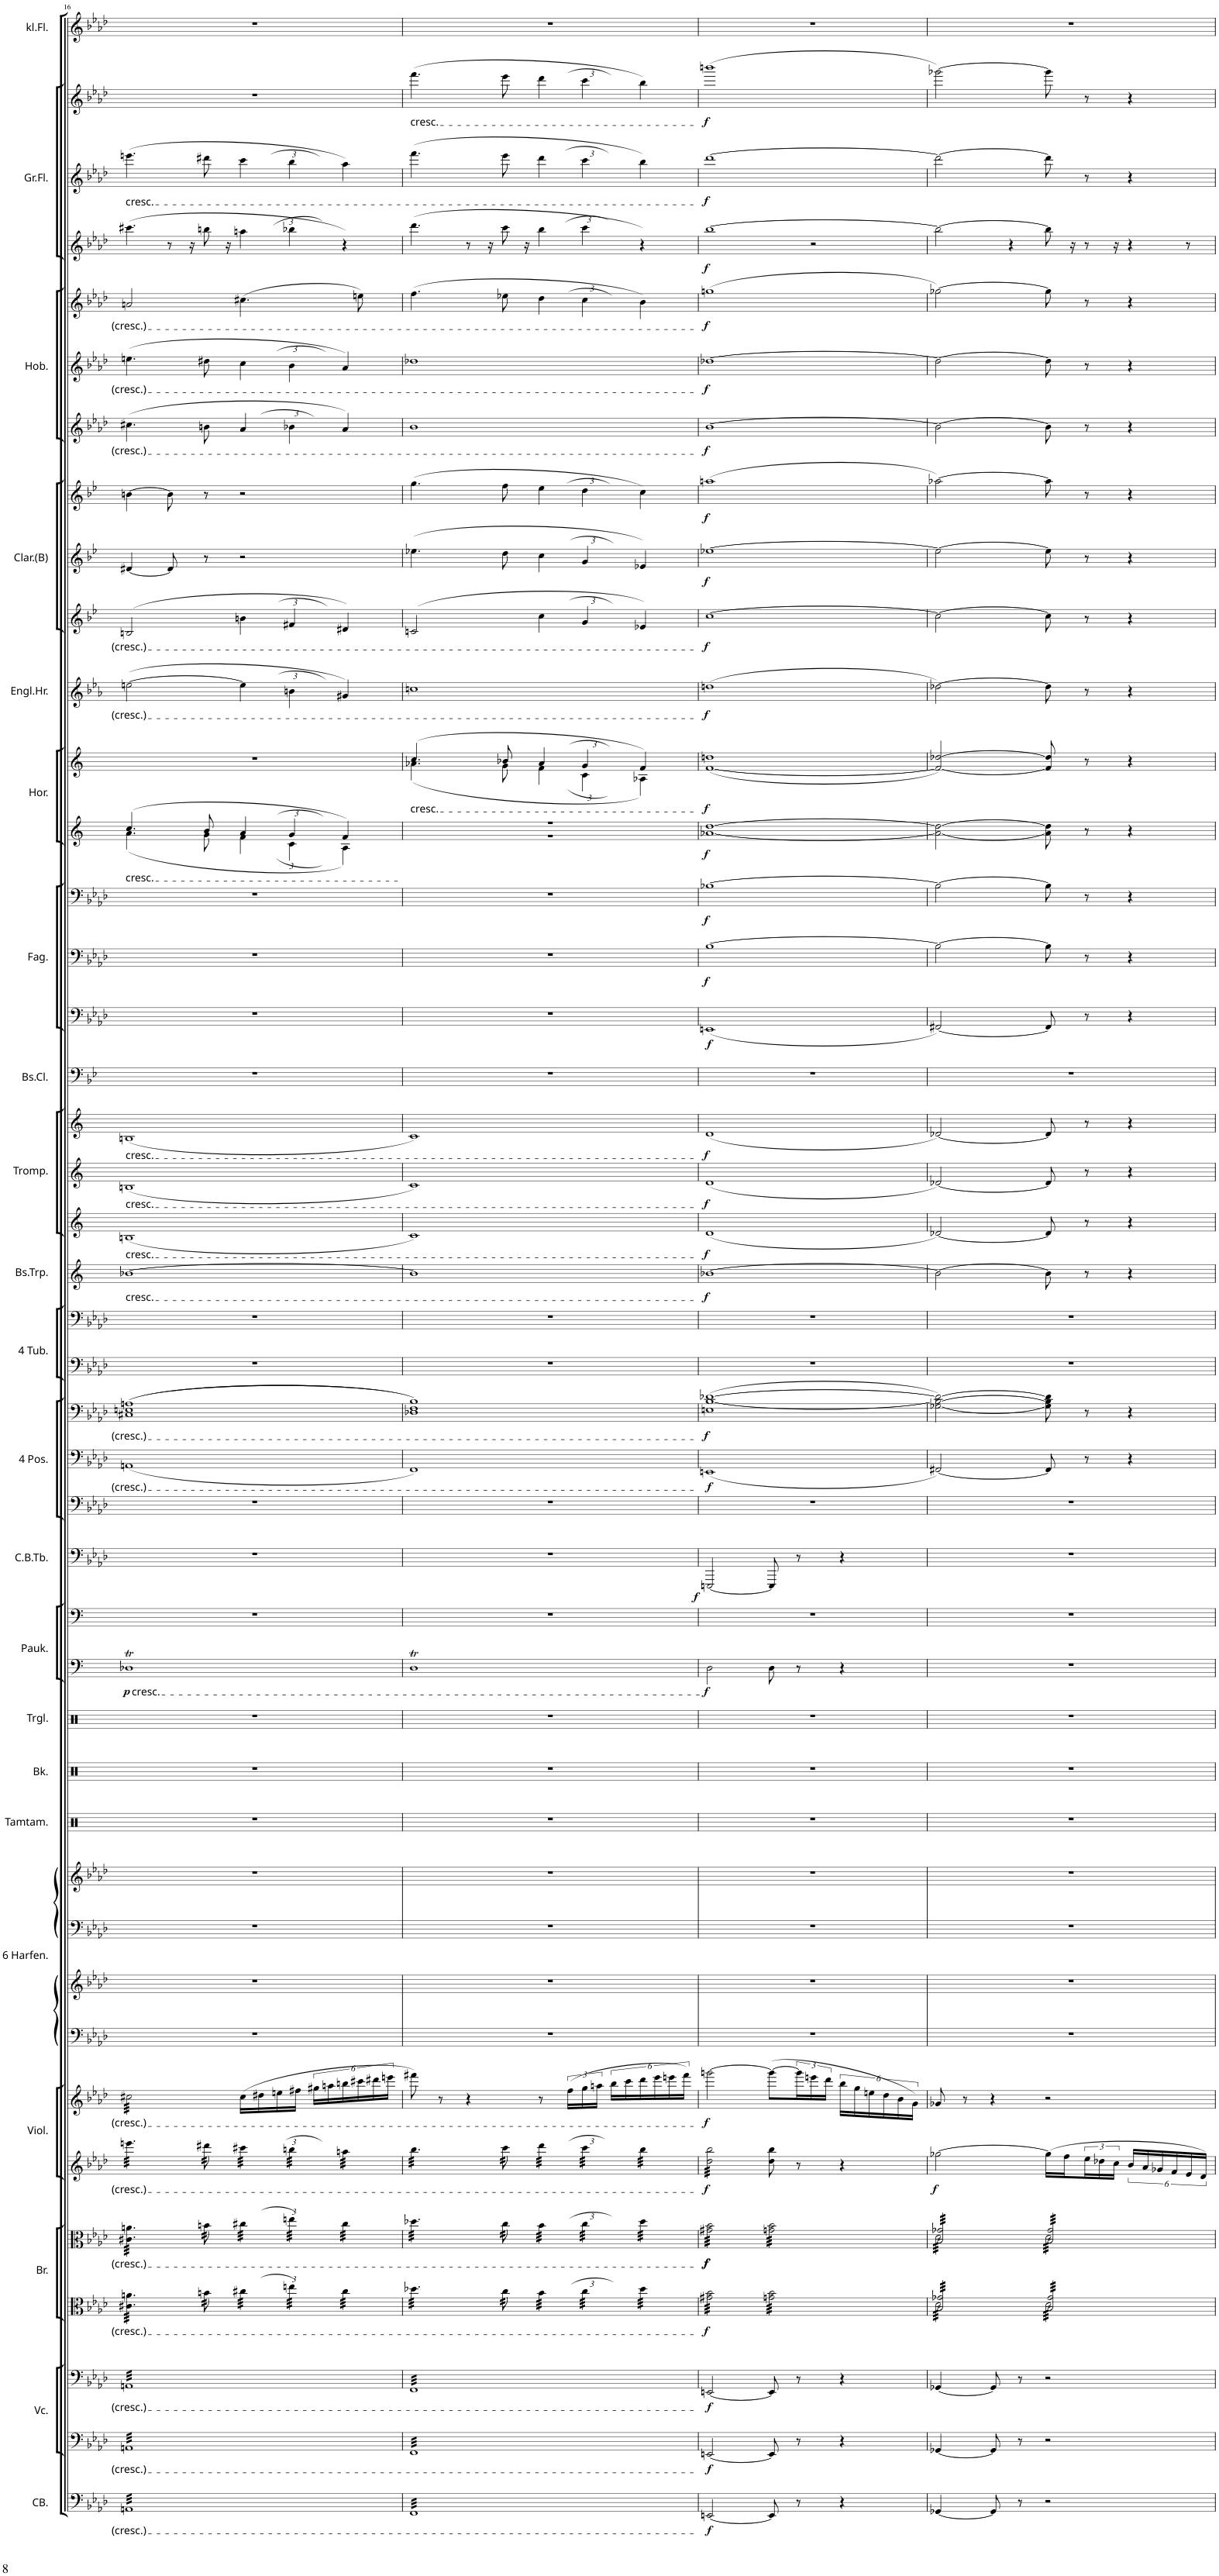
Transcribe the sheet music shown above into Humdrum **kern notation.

**kern	**dynam	**kern	**dynam	**kern	**dynam	**kern	**dynam	**kern	**dynam	**kern	**dynam	**kern	**dynam	**kern	**kern	**kern	**kern	**kern	**kern	**kern	**kern	**dynam	**kern	**kern	**dynam	**kern	**kern	**dynam	**kern	**dynam	**kern	**kern	**kern	**dynam	**kern	**dynam	**kern	**dynam	**kern	**dynam	**kern	**kern	**dynam	**kern	**dynam	**kern	**dynam	**kern	**dynam	**kern	**dynam	**kern	**dynam	**kern	**dynam	**kern	**dynam	**kern	**dynam	**kern	**dynam	**kern	**dynam	**kern	**dynam	**kern	**dynam	**kern	**dynam	**kern	**dynam	**kern
*part41	*part41	*part40	*part40	*part39	*part39	*part38	*part38	*part37	*part37	*part36	*part36	*part35	*part35	*part34	*part34	*part33	*part33	*part32	*part31	*part30	*part29	*part29	*part28	*part27	*part27	*part26	*part25	*part25	*part24	*part24	*part23	*part22	*part21	*part21	*part20	*part20	*part19	*part19	*part18	*part18	*part17	*part16	*part16	*part15	*part15	*part14	*part14	*part13	*part13	*part12	*part12	*part11	*part11	*part10	*part10	*part9	*part9	*part8	*part8	*part7	*part7	*part6	*part6	*part5	*part5	*part4	*part4	*part3	*part3	*part2	*part2	*part1
*staff43	*staff43	*staff42	*staff42	*staff41	*staff41	*staff40	*staff40	*staff39	*staff39	*staff38	*staff38	*staff37	*staff37	*staff36	*staff35	*staff34	*staff33	*staff32	*staff31	*staff30	*staff29	*staff29	*staff28	*staff27	*staff27	*staff26	*staff25	*staff25	*staff24	*staff24	*staff23	*staff22	*staff21	*staff21	*staff20	*staff20	*staff19	*staff19	*staff18	*staff18	*staff17	*staff16	*staff16	*staff15	*staff15	*staff14	*staff14	*staff13	*staff13	*staff12	*staff12	*staff11	*staff11	*staff10	*staff10	*staff9	*staff9	*staff8	*staff8	*staff7	*staff7	*staff6	*staff6	*staff5	*staff5	*staff4	*staff4	*staff3	*staff3	*staff2	*staff2	*staff1
*I"Contrabasse.	*	*I"Violoncellos	*	*I"Violoncelle.	*	*I"Violas	*	*I"Bratschen.	*	*I"Violins	*	*I"Violinen.	*	*I"Harp	*	*I"6 Harfen.	*	*I"Tamtam.	*I"Becken.	*I"Triangel.	*I"Timpani	*	*I"Pauken.	*I"Contrabass Tuben.	*	*I"Trombone	*I"4 Posaunen.	*	*I"Tenor Trombone	*	*I"Tuba	*I"4 Tuben.	*I"Bass Trompetten.	*	*I"C Trumpet	*	*I"Trompetten.	*	*I"C Trumpet	*	*I"Bass Clarinetten.	*I"Bassoon	*	*I"Fagotte.	*	*I"Bassoon	*	*I"Horn in F	*	*I"Horner.	*	*I"Englishes Horn.	*	*I"Bb Clarinet	*	*I"Clarinetten. (B)	*	*I"Bb Clarinet	*	*I"Oboe	*	*I"Hoboen.	*	*I"Oboe	*	*I"Flute	*	*I"Floten.	*	*I"Flute	*	*I"Kleinen Floten.
*I'CB.	*	*	*	*I'Vc.	*	*	*	*I'Br.	*	*	*	*I'Viol.	*	*I'Hp	*	*I'6 Harfen.	*	*I'Tamtam.	*I'Bk.	*I'Trgl.	*I'Timp	*	*I'Pauk.	*I'C.B.Tb.	*	*I'Trb	*I'4 Pos.	*	*I'Trb	*	*I'Tba	*I'4 Tub.	*I'Bs.Trp.	*	*I'Tpt	*	*I'Tromp.	*	*I'Tpt	*	*I'Bs.Cl.	*I'Bsn	*	*I'Fag.	*	*I'Bsn	*	*I'Hn	*	*I'Hor.	*	*I'Engl.Hr.	*	*I'Cl	*	*I'Clar.(B)	*	*I'Cl	*	*I'Ob	*	*I'Hob.	*	*I'Ob	*	*I'Fl	*	*	*	*I'Fl	*	*I'kl.Fl.
!!LO:PB:g=z
*clefF4	*	*clefF4	*	*clefF4	*	*clefC3	*	*clefC3	*	*clefG2	*	*clefG2	*	*clefF4	*clefG2	*clefF4	*clefG2	*clefX	*clefX	*clefX	*clefF4	*	*clefF4	*clefF4	*	*clefF4	*clefF4	*	*clefF4	*	*clefF4	*clefF4	*clefG2	*	*clefG2	*	*clefG2	*	*clefG2	*	*clefF4	*clefF4	*	*clefF4	*	*clefF4	*	*clefG2	*	*clefG2	*	*clefG2	*	*clefG2	*	*clefG2	*	*clefG2	*	*clefG2	*	*clefG2	*	*clefG2	*	*clefG2	*	*clefG2	*	*clefG2	*	*clefG2
*Trd7c12	*	*	*	*	*	*	*	*	*	*	*	*	*	*	*	*	*	*	*	*	*	*	*	*	*	*	*	*	*	*	*	*	*Trd8c14	*	*	*	*	*	*	*	*Trd8c14	*	*	*	*	*	*	*Trd4c7	*	*Trd4c7	*	*Trd4c7	*	*Trd1c2	*	*Trd1c2	*	*Trd1c2	*	*	*	*	*	*	*	*	*	*	*	*	*	*Trd-7c-12
*k[b-e-a-d-]	*	*k[b-e-a-d-]	*	*k[b-e-a-d-]	*	*k[b-e-a-d-]	*	*k[b-e-a-d-]	*	*k[b-e-a-d-]	*	*k[b-e-a-d-]	*	*k[b-e-a-d-]	*k[b-e-a-d-]	*k[b-e-a-d-]	*k[b-e-a-d-]	*k[]	*k[]	*k[]	*k[]	*	*k[]	*k[b-e-a-d-]	*	*k[b-e-a-d-]	*k[b-e-a-d-]	*	*k[b-e-a-d-]	*	*k[b-e-a-d-]	*k[b-e-a-d-]	*k[]	*	*k[]	*	*k[]	*	*k[]	*	*k[b-e-]	*k[b-e-a-d-]	*	*k[b-e-a-d-]	*	*k[b-e-a-d-]	*	*k[]	*	*k[]	*	*k[b-e-a-]	*	*k[b-e-]	*	*k[b-e-]	*	*k[b-e-]	*	*k[b-e-a-d-]	*	*k[b-e-a-d-]	*	*k[b-e-a-d-]	*	*k[b-e-a-d-]	*	*k[b-e-a-d-]	*	*k[b-e-a-d-]	*	*k[b-e-a-d-]
*M4/4	*	*M4/4	*	*M4/4	*	*M4/4	*	*M4/4	*	*M4/4	*	*M4/4	*	*M4/4	*M4/4	*M4/4	*M4/4	*M4/4	*M4/4	*M4/4	*M4/4	*	*M4/4	*M4/4	*	*M4/4	*M4/4	*	*M4/4	*	*M4/4	*M4/4	*M4/4	*	*M4/4	*	*M4/4	*	*M4/4	*	*M4/4	*M4/4	*	*M4/4	*	*M4/4	*	*M4/4	*	*M4/4	*	*M4/4	*	*M4/4	*	*M4/4	*	*M4/4	*	*M4/4	*	*M4/4	*	*M4/4	*	*M12/8	*	*M4/4	*	*M4/4	*	*M4/4
=16	=16	=16	=16	=16	=16	=16	=16	=16	=16	=16	=16	=16	=16	=16	=16	=16	=16	=16	=16	=16	=16	=16	=16	=16	=16	=16	=16	=16	=16	=16	=16	=16	=16	=16	=16	=16	=16	=16	=16	=16	=16	=16	=16	=16	=16	=16	=16	=16	=16	=16	=16	=16	=16	=16	=16	=16	=16	=16	=16	=16	=16	=16	=16	=16	=16	=16	=16	=16	=16	=16	=16	=16
*	*	*	*	*	*	*	*	*	*	*	*	*	*	*	*	*	*	*	*	*	*	*	*	*	*	*	*	*	*	*	*	*	*	*	*	*	*	*	*	*	*	*	*	*	*	*	*	*^	*	*	*	*	*	*	*	*	*	*	*	*	*	*	*	*	*	*	*	*	*	*	*	*
!	!	!	!	!	!	!	!	!	!	!	!	!	!	!	!	!	!	!	!	!	!	!	!	!	!	!	!	!	!	!	!	!	!	!	!	!	!	!	!	!	!	!	!	!	!	!	!	!	!	!	!	!	!	!	!	!	!	!	!	!	!	!	!	!	!	!	!	!	!LO:TX:b:t=cresc.	!	!	!	!
!	!	!	!	!	!	!	!	!	!	!	!	!	!	!	!	!	!	!	!	!	!	!	!	!	!	!	!	!	!	!	!	!	!	!	!	!	!	!	!	!	!	!	!	!	!	!	!	!	!	!	!	!	!	!	!	!	!	!	!	!	!	!	!	!	!	!	!LO:TX:b:t=cresc.	!	!	!	!	!	!
!	!	!	!	!	!	!	!	!	!	!	!	!	!	!	!	!	!	!	!	!	!	!	!	!	!	!	!	!	!	!	!	!	!	!	!	!	!	!	!	!	!	!	!	!	!	!	!	!LO:TX:b:t=cresc.	!	!	!	!	!	!	!	!	!	!	!	!	!	!	!	!	!	!	!	!	!	!	!	!	!
!	!	!	!	!	!	!	!	!	!	!	!	!	!	!	!	!	!	!	!	!	!	!	!	!	!	!	!	!	!	!	!	!	!	!	!	!	!	!	!LO:TX:b:t=cresc.	!	!	!	!	!	!	!	!	!	!	!	!	!	!	!	!	!	!	!	!	!	!	!	!	!	!	!	!	!	!	!	!	!	!
!	!	!	!	!	!	!	!	!	!	!	!	!	!	!	!	!	!	!	!	!	!	!	!	!	!	!	!	!	!	!	!	!	!	!	!	!	!LO:TX:b:t=cresc.	!	!	!	!	!	!	!	!	!	!	!	!	!	!	!	!	!	!	!	!	!	!	!	!	!	!	!	!	!	!	!	!	!	!	!	!
!	!	!	!	!	!	!	!	!	!	!	!	!	!	!	!	!	!	!	!	!	!	!	!	!	!	!	!	!	!	!	!	!	!	!	!LO:TX:b:t=cresc.	!	!	!	!	!	!	!	!	!	!	!	!	!	!	!	!	!	!	!	!	!	!	!	!	!	!	!	!	!	!	!	!	!	!	!	!	!	!
!	!	!	!	!	!	!	!	!	!	!	!	!	!	!	!	!	!	!	!	!	!	!	!	!	!	!	!	!	!	!	!	!	!LO:TX:b:t=cresc.	!	!	!	!	!	!	!	!	!	!	!	!	!	!	!	!	!	!	!	!	!	!	!	!	!	!	!	!	!	!	!	!	!	!	!	!	!	!	!	!
!	!	!	!	!	!	!	!	!	!	!	!	!	!	!	!	!	!	!	!	!	!LO:TX:b:t=cresc.	!	!	!	!	!	!	!	!	!	!	!	!	!	!	!	!	!	!	!	!	!	!	!	!	!	!	!	!	!	!	!	!	!	!	!	!	!	!	!	!	!	!	!	!	!	!	!	!	!	!	!	!
!	!	!	!	!	!	!	!	!	!	!	!	!	!	!	!	!	!	!	!	!	!	!LO:DY:b	!	!	!	!	!	!	!	!	!	!	!	!	!	!	!	!	!	!	!	!	!	!	!	!	!	!	!	!	!	!	!	!	!	!	!	!	!	!	!	!	!	!	!	!	!	!	!	!	!	!	!
*tremolo	*	*	*	*	*	*	*	*	*	*	*	*	*	*	*	*	*	*	*	*	*	*	*	*	*	*	*	*	*	*	*	*	*	*	*	*	*	*	*	*	*	*	*	*	*	*	*	*	*	*	*	*	*	*	*	*	*	*	*	*	*	*	*	*	*	*	*	*	*	*	*	*	*
*	*	*tremolo	*	*	*	*	*	*	*	*	*	*	*	*	*	*	*	*	*	*	*	*	*	*	*	*	*	*	*	*	*	*	*	*	*	*	*	*	*	*	*	*	*	*	*	*	*	*	*	*	*	*	*	*	*	*	*	*	*	*	*	*	*	*	*	*	*	*	*	*	*	*	*
*	*	*	*	*tremolo	*	*	*	*	*	*	*	*	*	*	*	*	*	*	*	*	*	*	*	*	*	*	*	*	*	*	*	*	*	*	*	*	*	*	*	*	*	*	*	*	*	*	*	*	*	*	*	*	*	*	*	*	*	*	*	*	*	*	*	*	*	*	*	*	*	*	*	*	*
*	*	*	*	*	*	*tremolo	*	*	*	*	*	*	*	*	*	*	*	*	*	*	*	*	*	*	*	*	*	*	*	*	*	*	*	*	*	*	*	*	*	*	*	*	*	*	*	*	*	*	*	*	*	*	*	*	*	*	*	*	*	*	*	*	*	*	*	*	*	*	*	*	*	*	*
*	*	*	*	*	*	*	*	*tremolo	*	*	*	*	*	*	*	*	*	*	*	*	*	*	*	*	*	*	*	*	*	*	*	*	*	*	*	*	*	*	*	*	*	*	*	*	*	*	*	*	*	*	*	*	*	*	*	*	*	*	*	*	*	*	*	*	*	*	*	*	*	*	*	*	*
*	*	*	*	*	*	*	*	*	*	*tremolo	*	*	*	*	*	*	*	*	*	*	*	*	*	*	*	*	*	*	*	*	*	*	*	*	*	*	*	*	*	*	*	*	*	*	*	*	*	*	*	*	*	*	*	*	*	*	*	*	*	*	*	*	*	*	*	*	*	*	*	*	*	*	*
*	*	*	*	*	*	*	*	*	*	*	*	*tremolo	*	*	*	*	*	*	*	*	*	*	*	*	*	*	*	*	*	*	*	*	*	*	*	*	*	*	*	*	*	*	*	*	*	*	*	*	*	*	*	*	*	*	*	*	*	*	*	*	*	*	*	*	*	*	*	*	*	*	*	*	*
32AAnLLL	.	32AAnLLL	.	32AAnLLL	.	32c#X\ 32an\LLL	.	32c#X\ 32an\LLL	.	32eeen\LLL	.	32cc#X\LLL	.	1r	1r	1r	1r	1r	1r	1r	1D-XT	p	1r	1r	.	1r	(1AAn	.	((1C#X 1En 1An	.	1r	1r	[1b-X	.	(1Bn	.	(1Bn	.	(1Bn	.	1r	1r	.	1r	.	1r	.	(4.cc/	(4.a\	.	1r	.	([2een\	.	(2Bn/	.	[4d#X/	.	[4bn\	.	(4.cc#X\	.	(4.een\	.	2an/	.	4.ccc#X\	.	(4.eeen\	.	1r	.	1r
32AAn	.	32AAn	.	32AAn	.	32c#X\ 32an\	.	32c#X\ 32an\	.	32eeen\	.	32cc#X\	.	.	.	.	.	.	.	.	.	.	.	.	.	.	.	.	.	.	.	.	.	.	.	.	.	.	.	.	.	.	.	.	.	.	.	.	.	.	.	.	.	.	.	.	.	.	.	.	.	.	.	.	.	.	.	.	.	.	.	.	.
32AAn	.	32AAn	.	32AAn	.	32c#X\ 32an\	.	32c#X\ 32an\	.	32eeen\	.	32cc#X\	.	.	.	.	.	.	.	.	.	.	.	.	.	.	.	.	.	.	.	.	.	.	.	.	.	.	.	.	.	.	.	.	.	.	.	.	.	.	.	.	.	.	.	.	.	.	.	.	.	.	.	.	.	.	.	.	.	.	.	.	.
32AAn	.	32AAn	.	32AAn	.	32c#X\ 32an\	.	32c#X\ 32an\	.	32eeen\	.	32cc#X\	.	.	.	.	.	.	.	.	.	.	.	.	.	.	.	.	.	.	.	.	.	.	.	.	.	.	.	.	.	.	.	.	.	.	.	.	.	.	.	.	.	.	.	.	.	.	.	.	.	.	.	.	.	.	.	.	.	.	.	.	.
32AAn	.	32AAn	.	32AAn	.	32c#X\ 32an\	.	32c#X\ 32an\	.	32eeen\	.	32cc#X\	.	.	.	.	.	.	.	.	.	.	.	.	.	.	.	.	.	.	.	.	.	.	.	.	.	.	.	.	.	.	.	.	.	.	.	.	.	.	.	.	.	.	.	.	.	.	.	.	.	.	.	.	.	.	.	.	.	.	.	.	.
32AAn	.	32AAn	.	32AAn	.	32c#X\ 32an\	.	32c#X\ 32an\	.	32eeen\	.	32cc#X\	.	.	.	.	.	.	.	.	.	.	.	.	.	.	.	.	.	.	.	.	.	.	.	.	.	.	.	.	.	.	.	.	.	.	.	.	.	.	.	.	.	.	.	.	.	.	.	.	.	.	.	.	.	.	.	.	.	.	.	.	.
32AAn	.	32AAn	.	32AAn	.	32c#X\ 32an\	.	32c#X\ 32an\	.	32eeen\	.	32cc#X\	.	.	.	.	.	.	.	.	.	.	.	.	.	.	.	.	.	.	.	.	.	.	.	.	.	.	.	.	.	.	.	.	.	.	.	.	.	.	.	.	.	.	.	.	.	.	.	.	.	.	.	.	.	.	.	.	.	.	.	.	.
32AAn	.	32AAn	.	32AAn	.	32c#X\ 32an\	.	32c#X\ 32an\	.	32eeen\	.	32cc#X\	.	.	.	.	.	.	.	.	.	.	.	.	.	.	.	.	.	.	.	.	.	.	.	.	.	.	.	.	.	.	.	.	.	.	.	.	.	.	.	.	.	.	.	.	.	.	.	.	.	.	.	.	.	.	.	.	.	.	.	.	.
32AAn	.	32AAn	.	32AAn	.	32c#X\ 32an\	.	32c#X\ 32an\	.	32eeen\	.	32cc#X\	.	.	.	.	.	.	.	.	.	.	.	.	.	.	.	.	.	.	.	.	.	.	.	.	.	.	.	.	.	.	.	.	.	.	.	.	.	.	.	.	.	.	.	.	8d#/]	.	8b\]	.	.	.	.	.	.	.	.	.	.	.	.	.	.
32AAn	.	32AAn	.	32AAn	.	32c#X\ 32an\	.	32c#X\ 32an\	.	32eeen\	.	32cc#X\	.	.	.	.	.	.	.	.	.	.	.	.	.	.	.	.	.	.	.	.	.	.	.	.	.	.	.	.	.	.	.	.	.	.	.	.	.	.	.	.	.	.	.	.	.	.	.	.	.	.	.	.	.	.	.	.	.	.	.	.	.
32AAn	.	32AAn	.	32AAn	.	32c#X\ 32an\	.	32c#X\ 32an\	.	32eeen\	.	32cc#X\	.	.	.	.	.	.	.	.	.	.	.	.	.	.	.	.	.	.	.	.	.	.	.	.	.	.	.	.	.	.	.	.	.	.	.	.	.	.	.	.	.	.	.	.	.	.	.	.	.	.	.	.	.	.	.	.	.	.	.	.	.
32AAn	.	32AAn	.	32AAn	.	32c#X\ 32an\JJJ	.	32c#X\ 32an\JJJ	.	32eeen\JJJ	.	32cc#X\	.	.	.	.	.	.	.	.	.	.	.	.	.	.	.	.	.	.	.	.	.	.	.	.	.	.	.	.	.	.	.	.	.	.	.	.	.	.	.	.	.	.	.	.	.	.	.	.	.	.	.	.	.	.	.	.	.	.	.	.	.
32AAn	.	32AAn	.	32AAn	.	32bn\	.	32bn\	.	(32ddd#X\	.	32cc#X\	.	.	.	.	.	.	.	.	.	.	.	.	.	.	.	.	.	.	.	.	.	.	.	.	.	.	.	.	.	.	.	.	.	.	.	8b/	8g\	.	.	.	.	.	.	.	8r	.	8r	.	8bn\	.	8dd#X\	.	.	.	8r	.	8ddd#X\	.	.	.	.
32AAn	.	32AAn	.	32AAn	.	32bn\	.	32bn\	.	(32ddd#X\	.	32cc#X\	.	.	.	.	.	.	.	.	.	.	.	.	.	.	.	.	.	.	.	.	.	.	.	.	.	.	.	.	.	.	.	.	.	.	.	.	.	.	.	.	.	.	.	.	.	.	.	.	.	.	.	.	.	.	.	.	.	.	.	.	.
32AAn	.	32AAn	.	32AAn	.	32bn\	.	32bn\	.	(32ddd#X\	.	32cc#X\	.	.	.	.	.	.	.	.	.	.	.	.	.	.	.	.	.	.	.	.	.	.	.	.	.	.	.	.	.	.	.	.	.	.	.	.	.	.	.	.	.	.	.	.	.	.	.	.	.	.	.	.	.	.	.	.	.	.	.	.	.
32AAn	.	32AAn	.	32AAn	.	32bn\	.	32bn\	.	(32ddd#X\	.	32cc#X\JJJ	.	.	.	.	.	.	.	.	.	.	.	.	.	.	.	.	.	.	.	.	.	.	.	.	.	.	.	.	.	.	.	.	.	.	.	.	.	.	.	.	.	.	.	.	.	.	.	.	.	.	.	.	.	.	.	.	.	.	.	.	.
*	*	*	*	*	*	*	*	*	*	*	*	*Xtremolo	*	*	*	*	*	*	*	*	*	*	*	*	*	*	*	*	*	*	*	*	*	*	*	*	*	*	*	*	*	*	*	*	*	*	*	*	*	*	*	*	*	*	*	*	*	*	*	*	*	*	*	*	*	*	*	*	*	*	*	*	*
*	*	*	*	*	*	*Xbrackettup	*	*Xbrackettup	*	*Xbrackettup	*	*	*	*	*	*	*	*	*	*	*	*	*	*	*	*	*	*	*	*	*	*	*	*	*	*	*	*	*	*	*	*	*	*	*	*	*	*Xbrackettup	*	*	*	*	*Xbrackettup	*	*Xbrackettup	*	*	*	*	*	*Xbrackettup	*	*Xbrackettup	*	*	*	*	*	*Xbrackettup	*	*	*	*
32AAn	.	32AAn	.	32AAn	.	48cc#X\LLL	.	48cc#X\LLL	.	48ccc#X\)LLL	.	(16cc#\LL	.	.	.	.	.	.	.	.	.	.	.	.	.	.	.	.	.	.	.	.	.	.	.	.	.	.	.	.	.	.	.	.	.	.	.	(6a/	(6f\	.	.	.	(6ee\]	.	(6bn\	.	2r	.	2r	.	6a-/	.	(6cc\	.	(4.cc#X\	.	16r	.	(6ccc\	.	.	.	.
.	.	.	.	.	.	48cc#X\	.	48cc#X\	.	48ccc#X\)	.	.	.	.	.	.	.	.	.	.	.	.	.	.	.	.	.	.	.	.	.	.	.	.	.	.	.	.	.	.	.	.	.	.	.	.	.	.	.	.	.	.	.	.	.	.	.	.	.	.	.	.	.	.	.	.	.	.	.	.	.	.	.
32AAn	.	32AAn	.	32AAn	.	.	.	.	.	.	.	.	.	.	.	.	.	.	.	.	.	.	.	.	.	.	.	.	.	.	.	.	.	.	.	.	.	.	.	.	.	.	.	.	.	.	.	.	.	.	.	.	.	.	.	.	.	.	.	.	.	.	.	.	.	.	.	.	.	.	.	.	.
.	.	.	.	.	.	48cc#X\	.	48cc#X\	.	48ccc#X\)	.	.	.	.	.	.	.	.	.	.	.	.	.	.	.	.	.	.	.	.	.	.	.	.	.	.	.	.	.	.	.	.	.	.	.	.	.	.	.	.	.	.	.	.	.	.	.	.	.	.	.	.	.	.	.	.	.	.	.	.	.	.	.
32AAn	.	32AAn	.	32AAn	.	48cc#X\	.	48cc#X\	.	48ccc#X\)	.	16dd#X\	.	.	.	.	.	.	.	.	.	.	.	.	.	.	.	.	.	.	.	.	.	.	.	.	.	.	.	.	.	.	.	.	.	.	.	.	.	.	.	.	.	.	.	.	.	.	.	.	.	.	.	.	.	.	8bbn\	.	.	.	.	.	.
.	.	.	.	.	.	48cc#X\	.	48cc#X\	.	48ccc#X\)	.	.	.	.	.	.	.	.	.	.	.	.	.	.	.	.	.	.	.	.	.	.	.	.	.	.	.	.	.	.	.	.	.	.	.	.	.	.	.	.	.	.	.	.	.	.	.	.	.	.	.	.	.	.	.	.	.	.	.	.	.	.	.
32AAn	.	32AAn	.	32AAn	.	.	.	.	.	.	.	.	.	.	.	.	.	.	.	.	.	.	.	.	.	.	.	.	.	.	.	.	.	.	.	.	.	.	.	.	.	.	.	.	.	.	.	.	.	.	.	.	.	.	.	.	.	.	.	.	.	.	.	.	.	.	.	.	.	.	.	.	.
.	.	.	.	.	.	48cc#X\	.	48cc#X\	.	48ccc#X\)	.	.	.	.	.	.	.	.	.	.	.	.	.	.	.	.	.	.	.	.	.	.	.	.	.	.	.	.	.	.	.	.	.	.	.	.	.	.	.	.	.	.	.	.	.	.	.	.	.	.	.	.	.	.	.	.	.	.	.	.	.	.	.
32AAn	.	32AAn	.	32AAn	.	48cc#X\	.	48cc#X\	.	48ccc#X\)	.	16een\	.	.	.	.	.	.	.	.	.	.	.	.	.	.	.	.	.	.	.	.	.	.	.	.	.	.	.	.	.	.	.	.	.	.	.	.	.	.	.	.	.	.	.	.	.	.	.	.	.	.	.	.	.	.	.	.	.	.	.	.	.
.	.	.	.	.	.	48cc#X\JJJ	.	48cc#X\JJJ	.	48ccc#X\)JJJ	.	.	.	.	.	.	.	.	.	.	.	.	.	.	.	.	.	.	.	.	.	.	.	.	.	.	.	.	.	.	.	.	.	.	.	.	.	.	.	.	.	.	.	.	.	.	.	.	.	.	.	.	.	.	.	.	.	.	.	.	.	.	.
32AAn	.	32AAn	.	32AAn	.	.	.	.	.	.	.	.	.	.	.	.	.	.	.	.	.	.	.	.	.	.	.	.	.	.	.	.	.	.	.	.	.	.	.	.	.	.	.	.	.	.	.	.	.	.	.	.	.	.	.	.	.	.	.	.	.	.	.	.	.	.	.	.	.	.	.	.	.
.	.	.	.	.	.	48een\LLL	.	48een\LLL	.	48bbn\LLL	.	.	.	.	.	.	.	.	.	.	.	.	.	.	.	.	.	.	.	.	.	.	.	.	.	.	.	.	.	.	.	.	.	.	.	.	.	6g/)	6c\)	.	.	.	6bn\)	.	6f#X/)	.	.	.	.	.	(6b-X\	.	6b-\)	.	.	.	.	.	6bb-\)	.	.	.	.
32AAn	.	32AAn	.	32AAn	.	48een\	.	48een\	.	48bbn\	.	16ff#X\JJ	.	.	.	.	.	.	.	.	.	.	.	.	.	.	.	.	.	.	.	.	.	.	.	.	.	.	.	.	.	.	.	.	.	.	.	.	.	.	.	.	.	.	.	.	.	.	.	.	.	.	.	.	.	.	16r	.	.	.	.	.	.
.	.	.	.	.	.	48een\	.	48een\	.	48bbn\	.	.	.	.	.	.	.	.	.	.	.	.	.	.	.	.	.	.	.	.	.	.	.	.	.	.	.	.	.	.	.	.	.	.	.	.	.	.	.	.	.	.	.	.	.	.	.	.	.	.	.	.	.	.	.	.	.	.	.	.	.	.	.
32AAn	.	32AAn	.	32AAn	.	.	.	.	.	.	.	.	.	.	.	.	.	.	.	.	.	.	.	.	.	.	.	.	.	.	.	.	.	.	.	.	.	.	.	.	.	.	.	.	.	.	.	.	.	.	.	.	.	.	.	.	.	.	.	.	.	.	.	.	.	.	.	.	.	.	.	.	.
.	.	.	.	.	.	48een\	.	48een\	.	48bbn\	.	.	.	.	.	.	.	.	.	.	.	.	.	.	.	.	.	.	.	.	.	.	.	.	.	.	.	.	.	.	.	.	.	.	.	.	.	.	.	.	.	.	.	.	.	.	.	.	.	.	.	.	.	.	.	.	.	.	.	.	.	.	.
*	*	*	*	*	*	*	*	*	*	*	*	*	*	*	*	*	*	*	*	*	*	*	*	*	*	*	*	*	*	*	*	*	*	*	*	*	*	*	*	*	*	*	*	*	*	*	*	*	*	*	*	*	*	*	*	*	*	*	*	*	*	*	*	*	*	*	*Xbrackettup	*	*	*	*	*	*
32AAn	.	32AAn	.	32AAn	.	48een\	.	48een\	.	48bbn\	.	24gg#X\LL	.	.	.	.	.	.	.	.	.	.	.	.	.	.	.	.	.	.	.	.	.	.	.	.	.	.	.	.	.	.	.	.	.	.	.	.	.	.	.	.	.	.	.	.	.	.	.	.	.	.	.	.	.	.	(6aan\	.	.	.	.	.	.
.	.	.	.	.	.	48een\	.	48een\	.	48bbn\	.	.	.	.	.	.	.	.	.	.	.	.	.	.	.	.	.	.	.	.	.	.	.	.	.	.	.	.	.	.	.	.	.	.	.	.	.	.	.	.	.	.	.	.	.	.	.	.	.	.	.	.	.	.	.	.	.	.	.	.	.	.	.
32AAn	.	32AAn	.	32AAn	.	.	.	.	.	.	.	.	.	.	.	.	.	.	.	.	.	.	.	.	.	.	.	.	.	.	.	.	.	.	.	.	.	.	.	.	.	.	.	.	.	.	.	.	.	.	.	.	.	.	.	.	.	.	.	.	.	.	.	.	.	.	.	.	.	.	.	.	.
.	.	.	.	.	.	48een\	.	48een\	.	48bbn\	.	24aan\	.	.	.	.	.	.	.	.	.	.	.	.	.	.	.	.	.	.	.	.	.	.	.	.	.	.	.	.	.	.	.	.	.	.	.	.	.	.	.	.	.	.	.	.	.	.	.	.	.	.	.	.	.	.	.	.	.	.	.	.	.
32AAn	.	32AAn	.	32AAn	.	48een\JJJ	.	48een\JJJ	.	48bbn\JJJ	.	.	.	.	.	.	.	.	.	.	.	.	.	.	.	.	.	.	.	.	.	.	.	.	.	.	.	.	.	.	.	.	.	.	.	.	.	.	.	.	.	.	.	.	.	.	.	.	.	.	.	.	.	.	.	.	.	.	.	.	.	.	.
.	.	.	.	.	.	48cc#\LLL	.	48cc#\LLL	.	48aan\LLL	.	24bbn\	.	.	.	.	.	.	.	.	.	.	.	.	.	.	.	.	.	.	.	.	.	.	.	.	.	.	.	.	.	.	.	.	.	.	.	6f/)	6A\)	.	.	.	6g#X/)	.	6d#X/)	.	.	.	.	.	6a-/))	.	6a-/)	.	.	.	.	.	6aa-\)	.	.	.	.
32AAn	.	32AAn	.	32AAn	.	.	.	.	.	.	.	.	.	.	.	.	.	.	.	.	.	.	.	.	.	.	.	.	.	.	.	.	.	.	.	.	.	.	.	.	.	.	.	.	.	.	.	.	.	.	.	.	.	.	.	.	.	.	.	.	.	.	.	.	.	.	.	.	.	.	.	.	.
.	.	.	.	.	.	48cc#\	.	48cc#\	.	48aan\	.	.	.	.	.	.	.	.	.	.	.	.	.	.	.	.	.	.	.	.	.	.	.	.	.	.	.	.	.	.	.	.	.	.	.	.	.	.	.	.	.	.	.	.	.	.	.	.	.	.	.	.	.	.	.	.	.	.	.	.	.	.	.
32AAn	.	32AAn	.	32AAn	.	48cc#\	.	48cc#\	.	48aan\	.	24ccc#X\	.	.	.	.	.	.	.	.	.	.	.	.	.	.	.	.	.	.	.	.	.	.	.	.	.	.	.	.	.	.	.	.	.	.	.	.	.	.	.	.	.	.	.	.	.	.	.	.	.	.	.	.	8een\)	.	.	.	.	.	.	.	.
.	.	.	.	.	.	48cc#\	.	48cc#\	.	48aan\	.	.	.	.	.	.	.	.	.	.	.	.	.	.	.	.	.	.	.	.	.	.	.	.	.	.	.	.	.	.	.	.	.	.	.	.	.	.	.	.	.	.	.	.	.	.	.	.	.	.	.	.	.	.	.	.	.	.	.	.	.	.	.
32AAn	.	32AAn	.	32AAn	.	.	.	.	.	.	.	.	.	.	.	.	.	.	.	.	.	.	.	.	.	.	.	.	.	.	.	.	.	.	.	.	.	.	.	.	.	.	.	.	.	.	.	.	.	.	.	.	.	.	.	.	.	.	.	.	.	.	.	.	.	.	.	.	.	.	.	.	.
.	.	.	.	.	.	48cc#\	.	48cc#\	.	48aan\	.	24ddd#X\	.	.	.	.	.	.	.	.	.	.	.	.	.	.	.	.	.	.	.	.	.	.	.	.	.	.	.	.	.	.	.	.	.	.	.	.	.	.	.	.	.	.	.	.	.	.	.	.	.	.	.	.	.	.	12ryy	.	.	.	.	.	.
32AAn	.	32AAn	.	32AAn	.	48cc#\	.	48cc#\	.	48aan\	.	.	.	.	.	.	.	.	.	.	.	.	.	.	.	.	.	.	.	.	.	.	.	.	.	.	.	.	.	.	.	.	.	.	.	.	.	.	.	.	.	.	.	.	.	.	.	.	.	.	.	.	.	.	.	.	.	.	.	.	.	.	.
.	.	.	.	.	.	48cc#\	.	48cc#\	.	48aan\	.	24eeen\JJ	.	.	.	.	.	.	.	.	.	.	.	.	.	.	.	.	.	.	.	.	.	.	.	.	.	.	.	.	.	.	.	.	.	.	.	.	.	.	.	.	.	.	.	.	.	.	.	.	.	.	.	.	.	.	.	.	.	.	.	.	.
32AAnJJJ	.	32AAnJJJ	.	32AAnJJJ	.	.	.	.	.	.	.	.	.	.	.	.	.	.	.	.	.	.	.	.	.	.	.	.	.	.	.	.	.	.	.	.	.	.	.	.	.	.	.	.	.	.	.	.	.	.	.	.	.	.	.	.	.	.	.	.	.	.	.	.	.	.	.	.	.	.	.	.	.
.	.	.	.	.	.	48cc#\JJJ	.	48cc#\JJJ	.	48aan\JJJ	.	.	.	.	.	.	.	.	.	.	.	.	.	.	.	.	.	.	.	.	.	.	.	.	.	.	.	.	.	.	.	.	.	.	.	.	.	.	.	.	.	.	.	.	.	.	.	.	.	.	.	.	.	.	.	.	.	.	.	.	.	.	.
2ryy	.	2ryy	.	2ryy	.	2ryy	.	2ryy	.	2ryy	.	2ryy	.	2ryy	2ryy	2ryy	2ryy	2ryy	2ryy	2ryy	2ryy	.	2ryy	2ryy	.	2ryy	2ryy	.	2ryy	.	2ryy	2ryy	2ryy	.	2ryy	.	2ryy	.	2ryy	.	2ryy	2ryy	.	2ryy	.	2ryy	.	2ryy	2ryy	.	2ryy	.	2ryy	.	2ryy	.	2ryy	.	2ryy	.	2ryy	.	2ryy	.	2ryy	.	6bb-X\)	.	2ryy	.	2ryy	.	2ryy
.	.	.	.	.	.	.	.	.	.	.	.	.	.	.	.	.	.	.	.	.	.	.	.	.	.	.	.	.	.	.	.	.	.	.	.	.	.	.	.	.	.	.	.	.	.	.	.	.	.	.	.	.	.	.	.	.	.	.	.	.	.	.	.	.	.	.	12ryy	.	.	.	.	.	.
.	.	.	.	.	.	.	.	.	.	.	.	.	.	.	.	.	.	.	.	.	.	.	.	.	.	.	.	.	.	.	.	.	.	.	.	.	.	.	.	.	.	.	.	.	.	.	.	.	.	.	.	.	.	.	.	.	.	.	.	.	.	.	.	.	.	.	4r	.	.	.	.	.	.
=17	=17	=17	=17	=17	=17	=17	=17	=17	=17	=17	=17	=17	=17	=17	=17	=17	=17	=17	=17	=17	=17	=17	=17	=17	=17	=17	=17	=17	=17	=17	=17	=17	=17	=17	=17	=17	=17	=17	=17	=17	=17	=17	=17	=17	=17	=17	=17	=17	=17	=17	=17	=17	=17	=17	=17	=17	=17	=17	=17	=17	=17	=17	=17	=17	=17	=17	=17	=17	=17	=17	=17	=17	=17
*	*	*	*	*	*	*	*	*	*	*	*	*	*	*	*	*	*	*	*	*	*	*	*	*	*	*	*	*	*	*	*	*	*	*	*	*	*	*	*	*	*	*	*	*	*	*	*	*	*	*	*^	*	*	*	*	*	*	*	*	*	*	*	*	*	*	*	*	*	*	*	*	*	*
!	!	!	!	!	!	!	!	!	!	!	!	!	!	!	!	!	!	!	!	!	!	!	!	!	!	!	!	!	!	!	!	!	!	!	!	!	!	!	!	!	!	!	!	!	!	!	!	!	!	!	!	!	!	!	!	!	!	!	!	!	!	!	!	!	!	!	!	!	!	!	!	!LO:TX:b:t=cresc.	!	!
!	!	!	!	!	!	!	!	!	!	!	!	!	!	!	!	!	!	!	!	!	!	!	!	!	!	!	!	!	!	!	!	!	!	!	!	!	!	!	!	!	!	!	!	!	!	!	!	!	!	!	!LO:TX:b:t=cresc.	!	!	!	!	!	!	!	!	!	!	!	!	!	!	!	!	!	!	!	!	!	!	!
32FFLLL	.	32FFLLL	.	32FFLLL	.	32dd-X\LLL	.	32dd-X\LLL	.	32bb-\LLL	.	8fff#X\)	.	1r	1r	1r	1r	1r	1r	1r	1DT	.	1r	1r	.	1r	1FF)	.	1D-X 1F 1B-))	.	1r	1r	1b-]	.	1c)	.	1c)	.	1c)	.	1r	1r	.	1r	.	1r	.	1r	1r	.	(4.cc/	(4.a-X\	.	1ccn	.	(2cn/	.	(4.ee-X\	.	(4.gg\	.	1b-	.	1dd-X	.	(4.ff\	.	4.ddd-\	.	(4.fff\	.	(4.fff\	.	1r
32FF	.	32FF	.	32FF	.	32dd-X\	.	32dd-X\	.	32bb-\	.	.	.	.	.	.	.	.	.	.	.	.	.	.	.	.	.	.	.	.	.	.	.	.	.	.	.	.	.	.	.	.	.	.	.	.	.	.	.	.	.	.	.	.	.	.	.	.	.	.	.	.	.	.	.	.	.	.	.	.	.	.	.	.
32FF	.	32FF	.	32FF	.	32dd-X\	.	32dd-X\	.	32bb-\	.	.	.	.	.	.	.	.	.	.	.	.	.	.	.	.	.	.	.	.	.	.	.	.	.	.	.	.	.	.	.	.	.	.	.	.	.	.	.	.	.	.	.	.	.	.	.	.	.	.	.	.	.	.	.	.	.	.	.	.	.	.	.	.
32FF	.	32FF	.	32FF	.	32dd-X\	.	32dd-X\	.	32bb-\	.	.	.	.	.	.	.	.	.	.	.	.	.	.	.	.	.	.	.	.	.	.	.	.	.	.	.	.	.	.	.	.	.	.	.	.	.	.	.	.	.	.	.	.	.	.	.	.	.	.	.	.	.	.	.	.	.	.	.	.	.	.	.	.
32FF	.	32FF	.	32FF	.	32dd-X\	.	32dd-X\	.	32bb-\	.	8r	.	.	.	.	.	.	.	.	.	.	.	.	.	.	.	.	.	.	.	.	.	.	.	.	.	.	.	.	.	.	.	.	.	.	.	.	.	.	.	.	.	.	.	.	.	.	.	.	.	.	.	.	.	.	.	.	.	.	.	.	.	.
32FF	.	32FF	.	32FF	.	32dd-X\	.	32dd-X\	.	32bb-\	.	.	.	.	.	.	.	.	.	.	.	.	.	.	.	.	.	.	.	.	.	.	.	.	.	.	.	.	.	.	.	.	.	.	.	.	.	.	.	.	.	.	.	.	.	.	.	.	.	.	.	.	.	.	.	.	.	.	.	.	.	.	.	.
32FF	.	32FF	.	32FF	.	32dd-X\	.	32dd-X\	.	32bb-\	.	.	.	.	.	.	.	.	.	.	.	.	.	.	.	.	.	.	.	.	.	.	.	.	.	.	.	.	.	.	.	.	.	.	.	.	.	.	.	.	.	.	.	.	.	.	.	.	.	.	.	.	.	.	.	.	.	.	.	.	.	.	.	.
32FF	.	32FF	.	32FF	.	32dd-X\	.	32dd-X\	.	32bb-\	.	.	.	.	.	.	.	.	.	.	.	.	.	.	.	.	.	.	.	.	.	.	.	.	.	.	.	.	.	.	.	.	.	.	.	.	.	.	.	.	.	.	.	.	.	.	.	.	.	.	.	.	.	.	.	.	.	.	.	.	.	.	.	.
32FF	.	32FF	.	32FF	.	32dd-X\	.	32dd-X\	.	32bb-\	.	4r	.	.	.	.	.	.	.	.	.	.	.	.	.	.	.	.	.	.	.	.	.	.	.	.	.	.	.	.	.	.	.	.	.	.	.	.	.	.	.	.	.	.	.	.	.	.	.	.	.	.	.	.	.	.	.	.	.	.	.	.	.	.
32FF	.	32FF	.	32FF	.	32dd-X\	.	32dd-X\	.	32bb-\	.	.	.	.	.	.	.	.	.	.	.	.	.	.	.	.	.	.	.	.	.	.	.	.	.	.	.	.	.	.	.	.	.	.	.	.	.	.	.	.	.	.	.	.	.	.	.	.	.	.	.	.	.	.	.	.	.	.	.	.	.	.	.	.
32FF	.	32FF	.	32FF	.	32dd-X\	.	32dd-X\	.	32bb-\	.	.	.	.	.	.	.	.	.	.	.	.	.	.	.	.	.	.	.	.	.	.	.	.	.	.	.	.	.	.	.	.	.	.	.	.	.	.	.	.	.	.	.	.	.	.	.	.	.	.	.	.	.	.	.	.	.	.	.	.	.	.	.	.
32FF	.	32FF	.	32FF	.	32dd-X\JJJ	.	32dd-X\JJJ	.	32bb-\JJJ	.	.	.	.	.	.	.	.	.	.	.	.	.	.	.	.	.	.	.	.	.	.	.	.	.	.	.	.	.	.	.	.	.	.	.	.	.	.	.	.	.	.	.	.	.	.	.	.	.	.	.	.	.	.	.	.	.	.	.	.	.	.	.	.
32FF	.	32FF	.	32FF	.	(32cc\	.	(32cc\	.	(32ccc\	.	.	.	.	.	.	.	.	.	.	.	.	.	.	.	.	.	.	.	.	.	.	.	.	.	.	.	.	.	.	.	.	.	.	.	.	.	.	.	.	8b-X/	8g\	.	.	.	.	.	8dd\	.	8ff\	.	.	.	.	.	8ee-X\	.	8r	.	8eee-\	.	8eee-\	.	.
32FF	.	32FF	.	32FF	.	(32cc\	.	(32cc\	.	(32ccc\	.	.	.	.	.	.	.	.	.	.	.	.	.	.	.	.	.	.	.	.	.	.	.	.	.	.	.	.	.	.	.	.	.	.	.	.	.	.	.	.	.	.	.	.	.	.	.	.	.	.	.	.	.	.	.	.	.	.	.	.	.	.	.	.
32FF	.	32FF	.	32FF	.	(32cc\	.	(32cc\	.	(32ccc\	.	.	.	.	.	.	.	.	.	.	.	.	.	.	.	.	.	.	.	.	.	.	.	.	.	.	.	.	.	.	.	.	.	.	.	.	.	.	.	.	.	.	.	.	.	.	.	.	.	.	.	.	.	.	.	.	.	.	.	.	.	.	.	.
32FF	.	32FF	.	32FF	.	(32cc\	.	(32cc\	.	(32ccc\	.	.	.	.	.	.	.	.	.	.	.	.	.	.	.	.	.	.	.	.	.	.	.	.	.	.	.	.	.	.	.	.	.	.	.	.	.	.	.	.	.	.	.	.	.	.	.	.	.	.	.	.	.	.	.	.	.	.	.	.	.	.	.	.
*	*	*	*	*	*	*	*	*	*	*	*	*	*	*	*	*	*	*	*	*	*	*	*	*	*	*	*	*	*	*	*	*	*	*	*	*	*	*	*	*	*	*	*	*	*	*	*	*	*	*	*Xbrackettup	*	*	*	*	*	*	*Xbrackettup	*	*Xbrackettup	*	*	*	*	*	*Xbrackettup	*	*	*	*	*	*Xbrackettup	*	*
32FF	.	32FF	.	32FF	.	(48b-\)LLL	.	(48b-\)LLL	.	48ddd-\)LLL	.	8r	.	.	.	.	.	.	.	.	.	.	.	.	.	.	.	.	.	.	.	.	.	.	.	.	.	.	.	.	.	.	.	.	.	.	.	.	.	.	(6a-/	(6f\	.	.	.	(6cc\	.	(6cc\	.	(6ee-\	.	.	.	.	.	(6dd-\	.	16r	.	(6ddd-\	.	(6ddd-\	.	.
.	.	.	.	.	.	(48b-\)	.	(48b-\)	.	48ddd-\)	.	.	.	.	.	.	.	.	.	.	.	.	.	.	.	.	.	.	.	.	.	.	.	.	.	.	.	.	.	.	.	.	.	.	.	.	.	.	.	.	.	.	.	.	.	.	.	.	.	.	.	.	.	.	.	.	.	.	.	.	.	.	.	.
32FF	.	32FF	.	32FF	.	.	.	.	.	.	.	.	.	.	.	.	.	.	.	.	.	.	.	.	.	.	.	.	.	.	.	.	.	.	.	.	.	.	.	.	.	.	.	.	.	.	.	.	.	.	.	.	.	.	.	.	.	.	.	.	.	.	.	.	.	.	.	.	.	.	.	.	.	.
.	.	.	.	.	.	(48b-\)	.	(48b-\)	.	48ddd-\)	.	.	.	.	.	.	.	.	.	.	.	.	.	.	.	.	.	.	.	.	.	.	.	.	.	.	.	.	.	.	.	.	.	.	.	.	.	.	.	.	.	.	.	.	.	.	.	.	.	.	.	.	.	.	.	.	.	.	.	.	.	.	.	.
32FF	.	32FF	.	32FF	.	(48b-\)	.	(48b-\)	.	48ddd-\)	.	.	.	.	.	.	.	.	.	.	.	.	.	.	.	.	.	.	.	.	.	.	.	.	.	.	.	.	.	.	.	.	.	.	.	.	.	.	.	.	.	.	.	.	.	.	.	.	.	.	.	.	.	.	.	.	.	8ccc\	.	.	.	.	.	.
.	.	.	.	.	.	(48b-\)	.	(48b-\)	.	48ddd-\)	.	.	.	.	.	.	.	.	.	.	.	.	.	.	.	.	.	.	.	.	.	.	.	.	.	.	.	.	.	.	.	.	.	.	.	.	.	.	.	.	.	.	.	.	.	.	.	.	.	.	.	.	.	.	.	.	.	.	.	.	.	.	.	.
32FF	.	32FF	.	32FF	.	.	.	.	.	.	.	.	.	.	.	.	.	.	.	.	.	.	.	.	.	.	.	.	.	.	.	.	.	.	.	.	.	.	.	.	.	.	.	.	.	.	.	.	.	.	.	.	.	.	.	.	.	.	.	.	.	.	.	.	.	.	.	.	.	.	.	.	.	.
.	.	.	.	.	.	(48b-\)	.	(48b-\)	.	48ddd-\)	.	.	.	.	.	.	.	.	.	.	.	.	.	.	.	.	.	.	.	.	.	.	.	.	.	.	.	.	.	.	.	.	.	.	.	.	.	.	.	.	.	.	.	.	.	.	.	.	.	.	.	.	.	.	.	.	.	.	.	.	.	.	.	.
32FF	.	32FF	.	32FF	.	(48b-\)	.	(48b-\)	.	48ddd-\)	.	(24ff\LL	.	.	.	.	.	.	.	.	.	.	.	.	.	.	.	.	.	.	.	.	.	.	.	.	.	.	.	.	.	.	.	.	.	.	.	.	.	.	.	.	.	.	.	.	.	.	.	.	.	.	.	.	.	.	.	.	.	.	.	.	.	.
.	.	.	.	.	.	(48b-\)JJJ	.	(48b-\)JJJ	.	48ddd-\)JJJ	.	.	.	.	.	.	.	.	.	.	.	.	.	.	.	.	.	.	.	.	.	.	.	.	.	.	.	.	.	.	.	.	.	.	.	.	.	.	.	.	.	.	.	.	.	.	.	.	.	.	.	.	.	.	.	.	.	.	.	.	.	.	.	.
32FF	.	32FF	.	32FF	.	.	.	.	.	.	.	.	.	.	.	.	.	.	.	.	.	.	.	.	.	.	.	.	.	.	.	.	.	.	.	.	.	.	.	.	.	.	.	.	.	.	.	.	.	.	.	.	.	.	.	.	.	.	.	.	.	.	.	.	.	.	.	.	.	.	.	.	.	.
.	.	.	.	.	.	48cc\)LLL	.	48cc\)LLL	.	48ccc\LLL	.	24gg\	.	.	.	.	.	.	.	.	.	.	.	.	.	.	.	.	.	.	.	.	.	.	.	.	.	.	.	.	.	.	.	.	.	.	.	.	.	.	6g/)	6c\)	.	.	.	6g/)	.	6g/)	.	6dd\)	.	.	.	.	.	6cc\)	.	.	.	6ccc\)	.	6ccc\)	.	.
32FF	.	32FF	.	32FF	.	48cc\)	.	48cc\)	.	48ccc\	.	.	.	.	.	.	.	.	.	.	.	.	.	.	.	.	.	.	.	.	.	.	.	.	.	.	.	.	.	.	.	.	.	.	.	.	.	.	.	.	.	.	.	.	.	.	.	.	.	.	.	.	.	.	.	.	.	16r	.	.	.	.	.	.
.	.	.	.	.	.	48cc\)	.	48cc\)	.	48ccc\	.	24aan\JJ	.	.	.	.	.	.	.	.	.	.	.	.	.	.	.	.	.	.	.	.	.	.	.	.	.	.	.	.	.	.	.	.	.	.	.	.	.	.	.	.	.	.	.	.	.	.	.	.	.	.	.	.	.	.	.	.	.	.	.	.	.	.
32FF	.	32FF	.	32FF	.	.	.	.	.	.	.	.	.	.	.	.	.	.	.	.	.	.	.	.	.	.	.	.	.	.	.	.	.	.	.	.	.	.	.	.	.	.	.	.	.	.	.	.	.	.	.	.	.	.	.	.	.	.	.	.	.	.	.	.	.	.	.	.	.	.	.	.	.	.
.	.	.	.	.	.	48cc\)	.	48cc\)	.	48ccc\	.	.	.	.	.	.	.	.	.	.	.	.	.	.	.	.	.	.	.	.	.	.	.	.	.	.	.	.	.	.	.	.	.	.	.	.	.	.	.	.	.	.	.	.	.	.	.	.	.	.	.	.	.	.	.	.	.	.	.	.	.	.	.	.
32FF	.	32FF	.	32FF	.	48cc\)	.	48cc\)	.	48ccc\	.	24bb-\LL	.	.	.	.	.	.	.	.	.	.	.	.	.	.	.	.	.	.	.	.	.	.	.	.	.	.	.	.	.	.	.	.	.	.	.	.	.	.	.	.	.	.	.	.	.	.	.	.	.	.	.	.	.	.	.	(6bb-\	.	.	.	.	.	.
.	.	.	.	.	.	48cc\)	.	48cc\)	.	48ccc\	.	.	.	.	.	.	.	.	.	.	.	.	.	.	.	.	.	.	.	.	.	.	.	.	.	.	.	.	.	.	.	.	.	.	.	.	.	.	.	.	.	.	.	.	.	.	.	.	.	.	.	.	.	.	.	.	.	.	.	.	.	.	.	.
32FF	.	32FF	.	32FF	.	.	.	.	.	.	.	.	.	.	.	.	.	.	.	.	.	.	.	.	.	.	.	.	.	.	.	.	.	.	.	.	.	.	.	.	.	.	.	.	.	.	.	.	.	.	.	.	.	.	.	.	.	.	.	.	.	.	.	.	.	.	.	.	.	.	.	.	.	.
.	.	.	.	.	.	48cc\)	.	48cc\)	.	48ccc\	.	24ccc\	.	.	.	.	.	.	.	.	.	.	.	.	.	.	.	.	.	.	.	.	.	.	.	.	.	.	.	.	.	.	.	.	.	.	.	.	.	.	.	.	.	.	.	.	.	.	.	.	.	.	.	.	.	.	.	.	.	.	.	.	.	.
32FF	.	32FF	.	32FF	.	48cc\)JJJ	.	48cc\)JJJ	.	48ccc\JJJ	.	.	.	.	.	.	.	.	.	.	.	.	.	.	.	.	.	.	.	.	.	.	.	.	.	.	.	.	.	.	.	.	.	.	.	.	.	.	.	.	.	.	.	.	.	.	.	.	.	.	.	.	.	.	.	.	.	.	.	.	.	.	.	.
.	.	.	.	.	.	48dd-\LLL	.	48dd-\LLL	.	48bb-\LLL	.	24ddd-\	.	.	.	.	.	.	.	.	.	.	.	.	.	.	.	.	.	.	.	.	.	.	.	.	.	.	.	.	.	.	.	.	.	.	.	.	.	.	6f/)	6A-X\)	.	.	.	6e-X/)	.	6e-X/)	.	6cc\)	.	.	.	.	.	6b-\)	.	.	.	6bb-\)	.	6bb-\)	.	.
32FF	.	32FF	.	32FF	.	.	.	.	.	.	.	.	.	.	.	.	.	.	.	.	.	.	.	.	.	.	.	.	.	.	.	.	.	.	.	.	.	.	.	.	.	.	.	.	.	.	.	.	.	.	.	.	.	.	.	.	.	.	.	.	.	.	.	.	.	.	.	.	.	.	.	.	.	.
.	.	.	.	.	.	48dd-\	.	48dd-\	.	48bb-\	.	.	.	.	.	.	.	.	.	.	.	.	.	.	.	.	.	.	.	.	.	.	.	.	.	.	.	.	.	.	.	.	.	.	.	.	.	.	.	.	.	.	.	.	.	.	.	.	.	.	.	.	.	.	.	.	.	.	.	.	.	.	.	.
32FF	.	32FF	.	32FF	.	48dd-\	.	48dd-\	.	48bb-\	.	24eee-\	.	.	.	.	.	.	.	.	.	.	.	.	.	.	.	.	.	.	.	.	.	.	.	.	.	.	.	.	.	.	.	.	.	.	.	.	.	.	.	.	.	.	.	.	.	.	.	.	.	.	.	.	.	.	.	.	.	.	.	.	.	.
.	.	.	.	.	.	48dd-\	.	48dd-\	.	48bb-\	.	.	.	.	.	.	.	.	.	.	.	.	.	.	.	.	.	.	.	.	.	.	.	.	.	.	.	.	.	.	.	.	.	.	.	.	.	.	.	.	.	.	.	.	.	.	.	.	.	.	.	.	.	.	.	.	.	.	.	.	.	.	.	.
32FF	.	32FF	.	32FF	.	.	.	.	.	.	.	.	.	.	.	.	.	.	.	.	.	.	.	.	.	.	.	.	.	.	.	.	.	.	.	.	.	.	.	.	.	.	.	.	.	.	.	.	.	.	.	.	.	.	.	.	.	.	.	.	.	.	.	.	.	.	.	.	.	.	.	.	.	.
.	.	.	.	.	.	48dd-\	.	48dd-\	.	48bb-\	.	24eeen\	.	.	.	.	.	.	.	.	.	.	.	.	.	.	.	.	.	.	.	.	.	.	.	.	.	.	.	.	.	.	.	.	.	.	.	.	.	.	.	.	.	.	.	.	.	.	.	.	.	.	.	.	.	.	.	12ryy	.	.	.	.	.	.
32FF	.	32FF	.	32FF	.	48dd-\	.	48dd-\	.	48bb-\	.	.	.	.	.	.	.	.	.	.	.	.	.	.	.	.	.	.	.	.	.	.	.	.	.	.	.	.	.	.	.	.	.	.	.	.	.	.	.	.	.	.	.	.	.	.	.	.	.	.	.	.	.	.	.	.	.	.	.	.	.	.	.	.
.	.	.	.	.	.	48dd-\	.	48dd-\	.	48bb-\	.	24fff#\JJ)	.	.	.	.	.	.	.	.	.	.	.	.	.	.	.	.	.	.	.	.	.	.	.	.	.	.	.	.	.	.	.	.	.	.	.	.	.	.	.	.	.	.	.	.	.	.	.	.	.	.	.	.	.	.	.	.	.	.	.	.	.	.
32FFJJJ	.	32FFJJJ	.	32FFJJJ	.	.	.	.	.	.	.	.	.	.	.	.	.	.	.	.	.	.	.	.	.	.	.	.	.	.	.	.	.	.	.	.	.	.	.	.	.	.	.	.	.	.	.	.	.	.	.	.	.	.	.	.	.	.	.	.	.	.	.	.	.	.	.	.	.	.	.	.	.	.
*	*	*	*	*Xtremolo	*	*	*	*	*	*	*	*	*	*	*	*	*	*	*	*	*	*	*	*	*	*	*	*	*	*	*	*	*	*	*	*	*	*	*	*	*	*	*	*	*	*	*	*	*	*	*	*	*	*	*	*	*	*	*	*	*	*	*	*	*	*	*	*	*	*	*	*	*	*
*	*	*Xtremolo	*	*	*	*	*	*	*	*	*	*	*	*	*	*	*	*	*	*	*	*	*	*	*	*	*	*	*	*	*	*	*	*	*	*	*	*	*	*	*	*	*	*	*	*	*	*	*	*	*	*	*	*	*	*	*	*	*	*	*	*	*	*	*	*	*	*	*	*	*	*	*	*
*Xtremolo	*	*	*	*	*	*	*	*	*	*	*	*	*	*	*	*	*	*	*	*	*	*	*	*	*	*	*	*	*	*	*	*	*	*	*	*	*	*	*	*	*	*	*	*	*	*	*	*	*	*	*	*	*	*	*	*	*	*	*	*	*	*	*	*	*	*	*	*	*	*	*	*	*	*
.	.	.	.	.	.	48dd-\JJJ	.	48dd-\JJJ	.	48bb-\JJJ	.	.	.	.	.	.	.	.	.	.	.	.	.	.	.	.	.	.	.	.	.	.	.	.	.	.	.	.	.	.	.	.	.	.	.	.	.	.	.	.	.	.	.	.	.	.	.	.	.	.	.	.	.	.	.	.	.	.	.	.	.	.	.	.
2ryy	.	2ryy	.	2ryy	.	2ryy	.	2ryy	.	2ryy	.	2ryy	.	2ryy	2ryy	2ryy	2ryy	2ryy	2ryy	2ryy	2ryy	.	2ryy	2ryy	.	2ryy	2ryy	.	2ryy	.	2ryy	2ryy	2ryy	.	2ryy	.	2ryy	.	2ryy	.	2ryy	2ryy	.	2ryy	.	2ryy	.	2ryy	2ryy	.	2ryy	2ryy	.	2ryy	.	2ryy	.	2ryy	.	2ryy	.	2ryy	.	2ryy	.	2ryy	.	6ccc\)	.	2ryy	.	2ryy	.	2ryy
.	.	.	.	.	.	.	.	.	.	.	.	.	.	.	.	.	.	.	.	.	.	.	.	.	.	.	.	.	.	.	.	.	.	.	.	.	.	.	.	.	.	.	.	.	.	.	.	.	.	.	.	.	.	.	.	.	.	.	.	.	.	.	.	.	.	.	.	12ryy	.	.	.	.	.	.
.	.	.	.	.	.	.	.	.	.	.	.	.	.	.	.	.	.	.	.	.	.	.	.	.	.	.	.	.	.	.	.	.	.	.	.	.	.	.	.	.	.	.	.	.	.	.	.	.	.	.	.	.	.	.	.	.	.	.	.	.	.	.	.	.	.	.	.	4r	.	.	.	.	.	.
*	*	*	*	*	*	*	*	*	*	*	*	*	*	*	*	*	*	*	*	*	*	*	*	*	*	*	*	*	*	*	*	*	*	*	*	*	*	*	*	*	*	*	*	*	*	*	*	*v	*v	*	*	*	*	*	*	*	*	*	*	*	*	*	*	*	*	*	*	*	*	*	*	*	*	*
*	*	*	*	*	*	*	*	*	*	*	*	*	*	*	*	*	*	*	*	*	*	*	*	*	*	*	*	*	*	*	*	*	*	*	*	*	*	*	*	*	*	*	*	*	*	*	*	*	*	*v	*v	*	*	*	*	*	*	*	*	*	*	*	*	*	*	*	*	*	*	*	*	*	*
=18	=18	=18	=18	=18	=18	=18	=18	=18	=18	=18	=18	=18	=18	=18	=18	=18	=18	=18	=18	=18	=18	=18	=18	=18	=18	=18	=18	=18	=18	=18	=18	=18	=18	=18	=18	=18	=18	=18	=18	=18	=18	=18	=18	=18	=18	=18	=18	=18	=18	=18	=18	=18	=18	=18	=18	=18	=18	=18	=18	=18	=18	=18	=18	=18	=18	=18	=18	=18	=18	=18	=18	=18
!	!LO:DY:b	!	!LO:DY:b	!	!LO:DY:b	!	!LO:DY:b	!	!LO:DY:b	!	!	!	!	!	!	!	!	!	!	!	!	!	!	!	!	!	!	!	!	!	!	!	!	!	!	!	!	!	!	!	!	!	!	!	!	!	!	!	!	!	!	!	!	!	!	!	!	!	!	!	!	!	!	!	!	!	!	!	!	!	!	!
!	!	!	!	!	!	!	!	!	!LO:DY:n=1:b	!	!LO:DY:b	!	!LO:DY:b	!	!	!	!	!	!	!	!	!LO:DY:b	!	!	!LO:DY:b	!	!	!LO:DY:b	!	!LO:DY:b	!	!	!	!LO:DY:b	!	!LO:DY:b	!	!LO:DY:b	!	!LO:DY:b	!	!	!LO:DY:b	!	!LO:DY:b	!	!LO:DY:b	!	!LO:DY:b	!	!LO:DY:b	!	!LO:DY:b	!	!LO:DY:b	!	!LO:DY:b	!	!LO:DY:b	!	!LO:DY:b	!	!LO:DY:b	!	!LO:DY:b	!	!LO:DY:b	!	!LO:DY:b	!	!LO:DY:b	!
[2EEn/	f	[2EEn/	f	[2EEn/	f	32g#X\ 32b-\LLL	f	32g#X\ 32b-\LLL	f f	32dd-\ 32bb-\LLL	f	[2gggn\	f	1r	1r	1r	1r	1r	1r	1r	2D\	f	1r	[2EEEn/	f	1r	(1EEn	f	(1En [1B- [1d-X	f	1r	1r	[1b-X	f	(1d	f	(1d	f	(1d	f	1r	(1EEn	f	[1B-	f	[1B-X	f	[1a-X [1dd	f	([1f 1ddn	f	(1ddn	f	[1cc	f	[1ee-X	f	(1aan	f	[1b-	f	[1dd-X	f	(1ggn	f	[1bb-	f	[1ddd-	f	(1bbbn	f	1r
.	.	.	.	.	.	32g#X\ 32b-\	.	32g#X\ 32b-\	.	32dd-\ 32bb-\	.	.	.	.	.	.	.	.	.	.	.	.	.	.	.	.	.	.	.	.	.	.	.	.	.	.	.	.	.	.	.	.	.	.	.	.	.	.	.	.	.	.	.	.	.	.	.	.	.	.	.	.	.	.	.	.	.	.	.	.	.	.
.	.	.	.	.	.	32g#X\ 32b-\	.	32g#X\ 32b-\	.	32dd-\ 32bb-\	.	.	.	.	.	.	.	.	.	.	.	.	.	.	.	.	.	.	.	.	.	.	.	.	.	.	.	.	.	.	.	.	.	.	.	.	.	.	.	.	.	.	.	.	.	.	.	.	.	.	.	.	.	.	.	.	.	.	.	.	.	.
.	.	.	.	.	.	32g#X\ 32b-\	.	32g#X\ 32b-\	.	32dd-\ 32bb-\	.	.	.	.	.	.	.	.	.	.	.	.	.	.	.	.	.	.	.	.	.	.	.	.	.	.	.	.	.	.	.	.	.	.	.	.	.	.	.	.	.	.	.	.	.	.	.	.	.	.	.	.	.	.	.	.	.	.	.	.	.	.
.	.	.	.	.	.	32g#X\ 32b-\	.	32g#X\ 32b-\	.	32dd-\ 32bb-\	.	.	.	.	.	.	.	.	.	.	.	.	.	.	.	.	.	.	.	.	.	.	.	.	.	.	.	.	.	.	.	.	.	.	.	.	.	.	.	.	.	.	.	.	.	.	.	.	.	.	.	.	.	.	.	.	.	.	.	.	.	.
.	.	.	.	.	.	32g#X\ 32b-\	.	32g#X\ 32b-\	.	32dd-\ 32bb-\	.	.	.	.	.	.	.	.	.	.	.	.	.	.	.	.	.	.	.	.	.	.	.	.	.	.	.	.	.	.	.	.	.	.	.	.	.	.	.	.	.	.	.	.	.	.	.	.	.	.	.	.	.	.	.	.	.	.	.	.	.	.
.	.	.	.	.	.	32g#X\ 32b-\	.	32g#X\ 32b-\	.	32dd-\ 32bb-\	.	.	.	.	.	.	.	.	.	.	.	.	.	.	.	.	.	.	.	.	.	.	.	.	.	.	.	.	.	.	.	.	.	.	.	.	.	.	.	.	.	.	.	.	.	.	.	.	.	.	.	.	.	.	.	.	.	.	.	.	.	.
.	.	.	.	.	.	32g#X\ 32b-\	.	32g#X\ 32b-\	.	32dd-\ 32bb-\	.	.	.	.	.	.	.	.	.	.	.	.	.	.	.	.	.	.	.	.	.	.	.	.	.	.	.	.	.	.	.	.	.	.	.	.	.	.	.	.	.	.	.	.	.	.	.	.	.	.	.	.	.	.	.	.	.	.	.	.	.	.
.	.	.	.	.	.	32g#X\ 32b-\	.	32g#X\ 32b-\	.	32dd-\ 32bb-\	.	.	.	.	.	.	.	.	.	.	.	.	.	.	.	.	.	.	.	.	.	.	.	.	.	.	.	.	.	.	.	.	.	.	.	.	.	.	.	.	.	.	.	.	.	.	.	.	.	.	.	.	.	.	.	.	.	.	.	.	.	.
.	.	.	.	.	.	32g#X\ 32b-\	.	32g#X\ 32b-\	.	32dd-\ 32bb-\	.	.	.	.	.	.	.	.	.	.	.	.	.	.	.	.	.	.	.	.	.	.	.	.	.	.	.	.	.	.	.	.	.	.	.	.	.	.	.	.	.	.	.	.	.	.	.	.	.	.	.	.	.	.	.	.	.	.	.	.	.	.
.	.	.	.	.	.	32g#X\ 32b-\	.	32g#X\ 32b-\	.	32dd-\ 32bb-\	.	.	.	.	.	.	.	.	.	.	.	.	.	.	.	.	.	.	.	.	.	.	.	.	.	.	.	.	.	.	.	.	.	.	.	.	.	.	.	.	.	.	.	.	.	.	.	.	.	.	.	.	.	.	.	.	.	.	.	.	.	.
.	.	.	.	.	.	32g#X\ 32b-\	.	32g#X\ 32b-\	.	32dd-\ 32bb-\	.	.	.	.	.	.	.	.	.	.	.	.	.	.	.	.	.	.	.	.	.	.	.	.	.	.	.	.	.	.	.	.	.	.	.	.	.	.	.	.	.	.	.	.	.	.	.	.	.	.	.	.	.	.	.	.	.	.	.	.	.	.
.	.	.	.	.	.	32g#X\ 32b-\	.	32g#X\ 32b-\	.	32dd-\ 32bb-\	.	.	.	.	.	.	.	.	.	.	.	.	.	.	.	.	.	.	.	.	.	.	.	.	.	.	.	.	.	.	.	.	.	.	.	.	.	.	.	.	.	.	.	.	.	.	.	.	.	.	.	.	.	.	.	.	.	.	.	.	.	.
.	.	.	.	.	.	32g#X\ 32b-\	.	32g#X\ 32b-\	.	32dd-\ 32bb-\	.	.	.	.	.	.	.	.	.	.	.	.	.	.	.	.	.	.	.	.	.	.	.	.	.	.	.	.	.	.	.	.	.	.	.	.	.	.	.	.	.	.	.	.	.	.	.	.	.	.	.	.	.	.	.	.	.	.	.	.	.	.
.	.	.	.	.	.	32g#X\ 32b-\	.	32g#X\ 32b-\	.	32dd-\ 32bb-\	.	.	.	.	.	.	.	.	.	.	.	.	.	.	.	.	.	.	.	.	.	.	.	.	.	.	.	.	.	.	.	.	.	.	.	.	.	.	.	.	.	.	.	.	.	.	.	.	.	.	.	.	.	.	.	.	.	.	.	.	.	.
.	.	.	.	.	.	32g#X\ 32b-\JJJ	.	32g#X\ 32b-\JJJ	.	32dd-\ 32bb-\JJJ	.	.	.	.	.	.	.	.	.	.	.	.	.	.	.	.	.	.	.	.	.	.	.	.	.	.	.	.	.	.	.	.	.	.	.	.	.	.	.	.	.	.	.	.	.	.	.	.	.	.	.	.	.	.	.	.	.	.	.	.	.	.
*	*	*	*	*	*	*	*	*	*	*Xtremolo	*	*	*	*	*	*	*	*	*	*	*	*	*	*	*	*	*	*	*	*	*	*	*	*	*	*	*	*	*	*	*	*	*	*	*	*	*	*	*	*	*	*	*	*	*	*	*	*	*	*	*	*	*	*	*	*	*	*	*	*	*	*
8EE/]	.	8EE/]	.	8EE/]	.	32gn\ 32b-\LLL	.	32gn\ 32b-\LLL	.	8dd-\ 8bb-\	.	(8ggg\L_	.	.	.	.	.	.	.	.	8D\	.	.	8EEE/]	.	.	.	.	.	.	.	.	.	.	.	.	.	.	.	.	.	.	.	.	.	.	.	.	.	.	.	.	.	.	.	.	.	.	.	.	.	.	.	.	.	.	.	.	.	.	.	.
.	.	.	.	.	.	32gn\ 32b-\	.	32gn\ 32b-\	.	.	.	.	.	.	.	.	.	.	.	.	.	.	.	.	.	.	.	.	.	.	.	.	.	.	.	.	.	.	.	.	.	.	.	.	.	.	.	.	.	.	.	.	.	.	.	.	.	.	.	.	.	.	.	.	.	.	.	.	.	.	.	.
.	.	.	.	.	.	32gn\ 32b-\	.	32gn\ 32b-\	.	.	.	.	.	.	.	.	.	.	.	.	.	.	.	.	.	.	.	.	.	.	.	.	.	.	.	.	.	.	.	.	.	.	.	.	.	.	.	.	.	.	.	.	.	.	.	.	.	.	.	.	.	.	.	.	.	.	.	.	.	.	.	.
.	.	.	.	.	.	32gn\ 32b-\	.	32gn\ 32b-\	.	.	.	.	.	.	.	.	.	.	.	.	.	.	.	.	.	.	.	.	.	.	.	.	.	.	.	.	.	.	.	.	.	.	.	.	.	.	.	.	.	.	.	.	.	.	.	.	.	.	.	.	.	.	.	.	.	.	.	.	.	.	.	.
8r	.	8r	.	8r	.	32gn\ 32b-\	.	32gn\ 32b-\	.	8r	.	24ggg\L]	.	.	.	.	.	.	.	.	8r	.	.	8r	.	.	.	.	.	.	.	.	.	.	.	.	.	.	.	.	.	.	.	.	.	.	.	.	.	.	.	.	.	.	.	.	.	.	.	.	.	.	.	.	.	.	.	.	.	.	.	.
.	.	.	.	.	.	32gn\ 32b-\	.	32gn\ 32b-\	.	.	.	.	.	.	.	.	.	.	.	.	.	.	.	.	.	.	.	.	.	.	.	.	.	.	.	.	.	.	.	.	.	.	.	.	.	.	.	.	.	.	.	.	.	.	.	.	.	.	.	.	.	.	.	.	.	.	.	.	.	.	.	.
.	.	.	.	.	.	.	.	.	.	.	.	24eeen\	.	.	.	.	.	.	.	.	.	.	.	.	.	.	.	.	.	.	.	.	.	.	.	.	.	.	.	.	.	.	.	.	.	.	.	.	.	.	.	.	.	.	.	.	.	.	.	.	.	.	.	.	.	.	.	.	.	.	.	.
.	.	.	.	.	.	32gn\ 32b-\	.	32gn\ 32b-\	.	.	.	.	.	.	.	.	.	.	.	.	.	.	.	.	.	.	.	.	.	.	.	.	.	.	.	.	.	.	.	.	.	.	.	.	.	.	.	.	.	.	.	.	.	.	.	.	.	.	.	.	.	.	.	.	.	.	.	.	.	.	.	.
.	.	.	.	.	.	.	.	.	.	.	.	24ddd-\JJ	.	.	.	.	.	.	.	.	.	.	.	.	.	.	.	.	.	.	.	.	.	.	.	.	.	.	.	.	.	.	.	.	.	.	.	.	.	.	.	.	.	.	.	.	.	.	.	.	.	.	.	.	.	.	.	.	.	.	.	.
.	.	.	.	.	.	32gn\ 32b-\	.	32gn\ 32b-\	.	.	.	.	.	.	.	.	.	.	.	.	.	.	.	.	.	.	.	.	.	.	.	.	.	.	.	.	.	.	.	.	.	.	.	.	.	.	.	.	.	.	.	.	.	.	.	.	.	.	.	.	.	.	.	.	.	.	.	.	.	.	.	.
4r	.	4r	.	4r	.	32gn\ 32b-\	.	32gn\ 32b-\	.	4r	.	24bb-\LL	.	.	.	.	.	.	.	.	4r	.	.	4r	.	.	.	.	.	.	.	.	.	.	.	.	.	.	.	.	.	.	.	.	.	.	.	.	.	.	.	.	.	.	.	.	.	.	.	.	.	.	.	.	.	.	.	.	.	.	.	.
.	.	.	.	.	.	32gn\ 32b-\	.	32gn\ 32b-\	.	.	.	.	.	.	.	.	.	.	.	.	.	.	.	.	.	.	.	.	.	.	.	.	.	.	.	.	.	.	.	.	.	.	.	.	.	.	.	.	.	.	.	.	.	.	.	.	.	.	.	.	.	.	.	.	.	.	.	.	.	.	.	.
.	.	.	.	.	.	.	.	.	.	.	.	24gg\	.	.	.	.	.	.	.	.	.	.	.	.	.	.	.	.	.	.	.	.	.	.	.	.	.	.	.	.	.	.	.	.	.	.	.	.	.	.	.	.	.	.	.	.	.	.	.	.	.	.	.	.	.	.	.	.	.	.	.	.
.	.	.	.	.	.	32gn\ 32b-\	.	32gn\ 32b-\	.	.	.	.	.	.	.	.	.	.	.	.	.	.	.	.	.	.	.	.	.	.	.	.	.	.	.	.	.	.	.	.	.	.	.	.	.	.	.	.	.	.	.	.	.	.	.	.	.	.	.	.	.	.	.	.	.	.	.	.	.	.	.	.
.	.	.	.	.	.	.	.	.	.	.	.	24een\	.	.	.	.	.	.	.	.	.	.	.	.	.	.	.	.	.	.	.	.	.	.	.	.	.	.	.	.	.	.	.	.	.	.	.	.	.	.	.	.	.	.	.	.	.	.	.	.	.	.	.	.	.	.	.	.	.	.	.	.
.	.	.	.	.	.	32gn\ 32b-\	.	32gn\ 32b-\	.	.	.	.	.	.	.	.	.	.	.	.	.	.	.	.	.	.	.	.	.	.	.	.	.	.	.	.	.	.	.	.	.	.	.	.	.	.	.	.	.	.	.	.	.	.	.	.	.	.	.	.	.	.	.	.	.	.	.	.	.	.	.	.
.	.	.	.	.	.	32gn\ 32b-\	.	32gn\ 32b-\	.	.	.	24dd-\	.	.	.	.	.	.	.	.	.	.	.	.	.	.	.	.	.	.	.	.	.	.	.	.	.	.	.	.	.	.	.	.	.	.	.	.	.	.	.	.	.	.	.	.	.	.	.	.	.	.	.	.	.	.	.	.	.	.	.	.
.	.	.	.	.	.	32gn\ 32b-\	.	32gn\ 32b-\	.	.	.	.	.	.	.	.	.	.	.	.	.	.	.	.	.	.	.	.	.	.	.	.	.	.	.	.	.	.	.	.	.	.	.	.	.	.	.	.	.	.	.	.	.	.	.	.	.	.	.	.	.	.	.	.	.	.	.	.	.	.	.	.
.	.	.	.	.	.	.	.	.	.	.	.	24b-\	.	.	.	.	.	.	.	.	.	.	.	.	.	.	.	.	.	.	.	.	.	.	.	.	.	.	.	.	.	.	.	.	.	.	.	.	.	.	.	.	.	.	.	.	.	.	.	.	.	.	.	.	.	.	.	.	.	.	.	.
.	.	.	.	.	.	32gn\ 32b-\	.	32gn\ 32b-\	.	.	.	.	.	.	.	.	.	.	.	.	.	.	.	.	.	.	.	.	.	.	.	.	.	.	.	.	.	.	.	.	.	.	.	.	.	.	.	.	.	.	.	.	.	.	.	.	.	.	.	.	.	.	.	.	.	.	.	.	.	.	.	.
.	.	.	.	.	.	.	.	.	.	.	.	24g\JJ)	.	.	.	.	.	.	.	.	.	.	.	.	.	.	.	.	.	.	.	.	.	.	.	.	.	.	.	.	.	.	.	.	.	.	.	.	.	.	.	.	.	.	.	.	.	.	.	.	.	.	.	.	.	.	.	.	.	.	.	.
.	.	.	.	.	.	32gn\ 32b-\JJJ	.	32gn\ 32b-\JJJ	.	.	.	.	.	.	.	.	.	.	.	.	.	.	.	.	.	.	.	.	.	.	.	.	.	.	.	.	.	.	.	.	.	.	.	.	.	.	.	.	.	.	.	.	.	.	.	.	.	.	.	.	.	.	.	.	.	.	.	.	.	.	.	.
2ryy	.	2ryy	.	2ryy	.	2ryy	.	2ryy	.	2ryy	.	2ryy	.	2ryy	2ryy	2ryy	2ryy	2ryy	2ryy	2ryy	2ryy	.	2ryy	2ryy	.	2ryy	2ryy	.	2ryy	.	2ryy	2ryy	2ryy	.	2ryy	.	2ryy	.	2ryy	.	2ryy	2ryy	.	2ryy	.	2ryy	.	2ryy	.	2ryy	.	2ryy	.	2ryy	.	2ryy	.	2ryy	.	2ryy	.	2ryy	.	2ryy	.	2r	.	2ryy	.	2ryy	.	2ryy
=19	=19	=19	=19	=19	=19	=19	=19	=19	=19	=19	=19	=19	=19	=19	=19	=19	=19	=19	=19	=19	=19	=19	=19	=19	=19	=19	=19	=19	=19	=19	=19	=19	=19	=19	=19	=19	=19	=19	=19	=19	=19	=19	=19	=19	=19	=19	=19	=19	=19	=19	=19	=19	=19	=19	=19	=19	=19	=19	=19	=19	=19	=19	=19	=19	=19	=19	=19	=19	=19	=19	=19	=19
*	*	*	*	*	*	*^	*	*^	*	*	*	*	*	*	*	*	*	*	*	*	*	*	*	*	*	*	*	*	*	*	*	*	*	*	*	*	*	*	*	*	*	*	*	*	*	*	*	*	*	*	*	*	*	*	*	*	*	*	*	*	*	*	*	*	*	*	*	*	*	*	*	*
!	!	!	!	!	!	!	!	!	!	!	!	!	!LO:DY:b	!	!	!	!	!	!	!	!	!	!	!	!	!	!	!	!	!	!	!	!	!	!	!	!	!	!	!	!	!	!	!	!	!	!	!	!	!	!	!	!	!	!	!	!	!	!	!	!	!	!	!	!	!	!	!	!	!	!	!	!	!
[4GG-X/	.	[4GG-X/	.	[4GG-X/	.	32B-/ 32g-X/LLL	32d-\LLL	.	32B-/ 32g-X/LLL	32d-\LLL	.	[2gg-X\	f	8g-X/	.	1r	1r	1r	1r	1r	1r	1r	1r	.	1r	1r	.	1r	[2FF#X/)	.	[2G-X\ 2B-\_ 2d-\_)	.	1r	1r	2b-\_	.	[2d-X/)	.	[2d-X/)	.	[2d-X/)	.	1r	[2FF#X/)	.	2B-\_	.	2B-\_	.	2a-\_ 2dd\_	.	2f/_ [2dd-X/)	.	[2dd-X\)	.	2cc\_	.	2ee-\_	.	[2aa-X\)	.	2b-\_	.	2dd-\_	.	[2gg-X\)	.	2bb-\_	.	2ddd-\_	.	[2ggg-X\)	.	1r
.	.	.	.	.	.	32B-/ 32g-X/	32d-\	.	32B-/ 32g-X/	32d-\	.	.	.	.	.	.	.	.	.	.	.	.	.	.	.	.	.	.	.	.	.	.	.	.	.	.	.	.	.	.	.	.	.	.	.	.	.	.	.	.	.	.	.	.	.	.	.	.	.	.	.	.	.	.	.	.	.	.	.	.	.	.	.	.
.	.	.	.	.	.	32B-/ 32g-X/	32d-\	.	32B-/ 32g-X/	32d-\	.	.	.	.	.	.	.	.	.	.	.	.	.	.	.	.	.	.	.	.	.	.	.	.	.	.	.	.	.	.	.	.	.	.	.	.	.	.	.	.	.	.	.	.	.	.	.	.	.	.	.	.	.	.	.	.	.	.	.	.	.	.	.	.
.	.	.	.	.	.	32B-/ 32g-X/	32d-\	.	32B-/ 32g-X/	32d-\	.	.	.	.	.	.	.	.	.	.	.	.	.	.	.	.	.	.	.	.	.	.	.	.	.	.	.	.	.	.	.	.	.	.	.	.	.	.	.	.	.	.	.	.	.	.	.	.	.	.	.	.	.	.	.	.	.	.	.	.	.	.	.	.
.	.	.	.	.	.	32B-/ 32g-X/	32d-\	.	32B-/ 32g-X/	32d-\	.	.	.	8r	.	.	.	.	.	.	.	.	.	.	.	.	.	.	.	.	.	.	.	.	.	.	.	.	.	.	.	.	.	.	.	.	.	.	.	.	.	.	.	.	.	.	.	.	.	.	.	.	.	.	.	.	.	.	.	.	.	.	.	.
.	.	.	.	.	.	32B-/ 32g-X/	32d-\	.	32B-/ 32g-X/	32d-\	.	.	.	.	.	.	.	.	.	.	.	.	.	.	.	.	.	.	.	.	.	.	.	.	.	.	.	.	.	.	.	.	.	.	.	.	.	.	.	.	.	.	.	.	.	.	.	.	.	.	.	.	.	.	.	.	.	.	.	.	.	.	.	.
.	.	.	.	.	.	32B-/ 32g-X/	32d-\	.	32B-/ 32g-X/	32d-\	.	.	.	.	.	.	.	.	.	.	.	.	.	.	.	.	.	.	.	.	.	.	.	.	.	.	.	.	.	.	.	.	.	.	.	.	.	.	.	.	.	.	.	.	.	.	.	.	.	.	.	.	.	.	.	.	.	.	.	.	.	.	.	.
.	.	.	.	.	.	32B-/ 32g-X/	32d-\	.	32B-/ 32g-X/	32d-\	.	.	.	.	.	.	.	.	.	.	.	.	.	.	.	.	.	.	.	.	.	.	.	.	.	.	.	.	.	.	.	.	.	.	.	.	.	.	.	.	.	.	.	.	.	.	.	.	.	.	.	.	.	.	.	.	.	.	.	.	.	.	.	.
8GG-/]	.	8GG-/]	.	8GG-/]	.	32B-/ 32g-X/	32d-\	.	32B-/ 32g-X/	32d-\	.	.	.	4r	.	.	.	.	.	.	.	.	.	.	.	.	.	.	.	.	.	.	.	.	.	.	.	.	.	.	.	.	.	.	.	.	.	.	.	.	.	.	.	.	.	.	.	.	.	.	.	.	.	.	.	.	.	.	.	.	.	.	.	.
.	.	.	.	.	.	32B-/ 32g-X/	32d-\	.	32B-/ 32g-X/	32d-\	.	.	.	.	.	.	.	.	.	.	.	.	.	.	.	.	.	.	.	.	.	.	.	.	.	.	.	.	.	.	.	.	.	.	.	.	.	.	.	.	.	.	.	.	.	.	.	.	.	.	.	.	.	.	.	.	.	.	.	.	.	.	.	.
.	.	.	.	.	.	32B-/ 32g-X/	32d-\	.	32B-/ 32g-X/	32d-\	.	.	.	.	.	.	.	.	.	.	.	.	.	.	.	.	.	.	.	.	.	.	.	.	.	.	.	.	.	.	.	.	.	.	.	.	.	.	.	.	.	.	.	.	.	.	.	.	.	.	.	.	.	.	.	.	.	.	.	.	.	.	.	.
.	.	.	.	.	.	32B-/ 32g-X/	32d-\	.	32B-/ 32g-X/	32d-\	.	.	.	.	.	.	.	.	.	.	.	.	.	.	.	.	.	.	.	.	.	.	.	.	.	.	.	.	.	.	.	.	.	.	.	.	.	.	.	.	.	.	.	.	.	.	.	.	.	.	.	.	.	.	.	.	.	.	.	.	.	.	.	.
8r	.	8r	.	8r	.	32B-/ 32g-X/	32d-\	.	32B-/ 32g-X/	32d-\	.	.	.	.	.	.	.	.	.	.	.	.	.	.	.	.	.	.	.	.	.	.	.	.	.	.	.	.	.	.	.	.	.	.	.	.	.	.	.	.	.	.	.	.	.	.	.	.	.	.	.	.	.	.	.	.	.	.	.	.	.	.	.	.
.	.	.	.	.	.	32B-/ 32g-X/	32d-\	.	32B-/ 32g-X/	32d-\	.	.	.	.	.	.	.	.	.	.	.	.	.	.	.	.	.	.	.	.	.	.	.	.	.	.	.	.	.	.	.	.	.	.	.	.	.	.	.	.	.	.	.	.	.	.	.	.	.	.	.	.	.	.	.	.	.	.	.	.	.	.	.	.
.	.	.	.	.	.	32B-/ 32g-X/	32d-\	.	32B-/ 32g-X/	32d-\	.	.	.	.	.	.	.	.	.	.	.	.	.	.	.	.	.	.	.	.	.	.	.	.	.	.	.	.	.	.	.	.	.	.	.	.	.	.	.	.	.	.	.	.	.	.	.	.	.	.	.	.	.	.	.	.	.	.	.	.	.	.	.	.
.	.	.	.	.	.	32B-/ 32g-X/JJJ	32d-\JJJ	.	32B-/ 32g-X/JJJ	32d-\JJJ	.	.	.	.	.	.	.	.	.	.	.	.	.	.	.	.	.	.	.	.	.	.	.	.	.	.	.	.	.	.	.	.	.	.	.	.	.	.	.	.	.	.	.	.	.	.	.	.	.	.	.	.	.	.	.	.	.	.	.	.	.	.	.	.
2r	.	2r	.	2r	.	32B-/ 32g-/LLL	32d-\LLL	.	32B-/ 32g-/LLL	32d-\LLL	.	(16gg-\LL]	.	2r	.	.	.	.	.	.	.	.	.	.	.	.	.	.	8FF#/]	.	8G-\] 8B-\] 8d-\]	.	.	.	8b-\]	.	8d-/]	.	8d-/]	.	8d-/]	.	.	8FF#/]	.	8B-\]	.	8B-\]	.	8a-\] 8dd\]	.	8f/] 8dd-/]	.	8dd-\]	.	8cc\]	.	8ee-\]	.	8aa-\]	.	8b-\]	.	8dd-\]	.	8gg-\]	.	4r	.	8ddd-\]	.	8ggg-\]	.	.
.	.	.	.	.	.	32B-/ 32g-/	32d-\	.	32B-/ 32g-/	32d-\	.	.	.	.	.	.	.	.	.	.	.	.	.	.	.	.	.	.	.	.	.	.	.	.	.	.	.	.	.	.	.	.	.	.	.	.	.	.	.	.	.	.	.	.	.	.	.	.	.	.	.	.	.	.	.	.	.	.	.	.	.	.	.	.
.	.	.	.	.	.	32B-/ 32g-/	32d-\	.	32B-/ 32g-/	32d-\	.	16ff\	.	.	.	.	.	.	.	.	.	.	.	.	.	.	.	.	.	.	.	.	.	.	.	.	.	.	.	.	.	.	.	.	.	.	.	.	.	.	.	.	.	.	.	.	.	.	.	.	.	.	.	.	.	.	.	.	.	.	.	.	.	.
.	.	.	.	.	.	32B-/ 32g-/	32d-\	.	32B-/ 32g-/	32d-\	.	.	.	.	.	.	.	.	.	.	.	.	.	.	.	.	.	.	.	.	.	.	.	.	.	.	.	.	.	.	.	.	.	.	.	.	.	.	.	.	.	.	.	.	.	.	.	.	.	.	.	.	.	.	.	.	.	.	.	.	.	.	.	.
*	*	*	*	*	*	*	*	*	*	*	*	*brackettup	*	*	*	*	*	*	*	*	*	*	*	*	*	*	*	*	*	*	*	*	*	*	*	*	*	*	*	*	*	*	*	*	*	*	*	*	*	*	*	*	*	*	*	*	*	*	*	*	*	*	*	*	*	*	*	*	*	*	*	*	*	*
.	.	.	.	.	.	32B-/ 32g-/	32d-\	.	32B-/ 32g-/	32d-\	.	24ee-\	.	.	.	.	.	.	.	.	.	.	.	.	.	.	.	.	8r	.	8r	.	.	.	8r	.	8r	.	8r	.	8r	.	.	8r	.	8r	.	8r	.	8r	.	8r	.	8r	.	8r	.	8r	.	8r	.	8r	.	8r	.	8r	.	.	.	8r	.	8r	.	.
.	.	.	.	.	.	32B-/ 32g-/	32d-\	.	32B-/ 32g-/	32d-\	.	.	.	.	.	.	.	.	.	.	.	.	.	.	.	.	.	.	.	.	.	.	.	.	.	.	.	.	.	.	.	.	.	.	.	.	.	.	.	.	.	.	.	.	.	.	.	.	.	.	.	.	.	.	.	.	.	.	.	.	.	.	.	.
.	.	.	.	.	.	.	.	.	.	.	.	24dd-X\	.	.	.	.	.	.	.	.	.	.	.	.	.	.	.	.	.	.	.	.	.	.	.	.	.	.	.	.	.	.	.	.	.	.	.	.	.	.	.	.	.	.	.	.	.	.	.	.	.	.	.	.	.	.	.	.	.	.	.	.	.	.
.	.	.	.	.	.	32B-/ 32g-/	32d-\	.	32B-/ 32g-/	32d-\	.	.	.	.	.	.	.	.	.	.	.	.	.	.	.	.	.	.	.	.	.	.	.	.	.	.	.	.	.	.	.	.	.	.	.	.	.	.	.	.	.	.	.	.	.	.	.	.	.	.	.	.	.	.	.	.	.	.	.	.	.	.	.	.
.	.	.	.	.	.	.	.	.	.	.	.	24cc\JJ	.	.	.	.	.	.	.	.	.	.	.	.	.	.	.	.	.	.	.	.	.	.	.	.	.	.	.	.	.	.	.	.	.	.	.	.	.	.	.	.	.	.	.	.	.	.	.	.	.	.	.	.	.	.	.	.	.	.	.	.	.	.
.	.	.	.	.	.	32B-/ 32g-/	32d-\	.	32B-/ 32g-/	32d-\	.	.	.	.	.	.	.	.	.	.	.	.	.	.	.	.	.	.	.	.	.	.	.	.	.	.	.	.	.	.	.	.	.	.	.	.	.	.	.	.	.	.	.	.	.	.	.	.	.	.	.	.	.	.	.	.	.	.	.	.	.	.	.	.
.	.	.	.	.	.	32B-/ 32g-/	32d-\	.	32B-/ 32g-/	32d-\	.	24b-/LL	.	.	.	.	.	.	.	.	.	.	.	.	.	.	.	.	4r	.	4r	.	.	.	4r	.	4r	.	4r	.	4r	.	.	4r	.	4r	.	4r	.	4r	.	4r	.	4r	.	4r	.	4r	.	4r	.	4r	.	4r	.	4r	.	8bb-\]	.	4r	.	4r	.	.
.	.	.	.	.	.	32B-/ 32g-/	32d-\	.	32B-/ 32g-/	32d-\	.	.	.	.	.	.	.	.	.	.	.	.	.	.	.	.	.	.	.	.	.	.	.	.	.	.	.	.	.	.	.	.	.	.	.	.	.	.	.	.	.	.	.	.	.	.	.	.	.	.	.	.	.	.	.	.	.	.	.	.	.	.	.	.
.	.	.	.	.	.	.	.	.	.	.	.	24a-/	.	.	.	.	.	.	.	.	.	.	.	.	.	.	.	.	.	.	.	.	.	.	.	.	.	.	.	.	.	.	.	.	.	.	.	.	.	.	.	.	.	.	.	.	.	.	.	.	.	.	.	.	.	.	.	.	.	.	.	.	.	.
.	.	.	.	.	.	32B-/ 32g-/	32d-\	.	32B-/ 32g-/	32d-\	.	.	.	.	.	.	.	.	.	.	.	.	.	.	.	.	.	.	.	.	.	.	.	.	.	.	.	.	.	.	.	.	.	.	.	.	.	.	.	.	.	.	.	.	.	.	.	.	.	.	.	.	.	.	.	.	.	.	.	.	.	.	.	.
.	.	.	.	.	.	.	.	.	.	.	.	24g-X/	.	.	.	.	.	.	.	.	.	.	.	.	.	.	.	.	.	.	.	.	.	.	.	.	.	.	.	.	.	.	.	.	.	.	.	.	.	.	.	.	.	.	.	.	.	.	.	.	.	.	.	.	.	.	.	.	.	.	.	.	.	.
.	.	.	.	.	.	32B-/ 32g-/	32d-\	.	32B-/ 32g-/	32d-\	.	.	.	.	.	.	.	.	.	.	.	.	.	.	.	.	.	.	.	.	.	.	.	.	.	.	.	.	.	.	.	.	.	.	.	.	.	.	.	.	.	.	.	.	.	.	.	.	.	.	.	.	.	.	.	.	.	.	.	.	.	.	.	.
.	.	.	.	.	.	32B-/ 32g-/	32d-\	.	32B-/ 32g-/	32d-\	.	24f/	.	.	.	.	.	.	.	.	.	.	.	.	.	.	.	.	.	.	.	.	.	.	.	.	.	.	.	.	.	.	.	.	.	.	.	.	.	.	.	.	.	.	.	.	.	.	.	.	.	.	.	.	.	.	.	16r	.	.	.	.	.	.
.	.	.	.	.	.	32B-/ 32g-/	32d-\	.	32B-/ 32g-/	32d-\	.	.	.	.	.	.	.	.	.	.	.	.	.	.	.	.	.	.	.	.	.	.	.	.	.	.	.	.	.	.	.	.	.	.	.	.	.	.	.	.	.	.	.	.	.	.	.	.	.	.	.	.	.	.	.	.	.	.	.	.	.	.	.	.
.	.	.	.	.	.	.	.	.	.	.	.	24e-/	.	.	.	.	.	.	.	.	.	.	.	.	.	.	.	.	.	.	.	.	.	.	.	.	.	.	.	.	.	.	.	.	.	.	.	.	.	.	.	.	.	.	.	.	.	.	.	.	.	.	.	.	.	.	.	.	.	.	.	.	.	.
.	.	.	.	.	.	32B-/ 32g-/	32d-\	.	32B-/ 32g-/	32d-\	.	.	.	.	.	.	.	.	.	.	.	.	.	.	.	.	.	.	.	.	.	.	.	.	.	.	.	.	.	.	.	.	.	.	.	.	.	.	.	.	.	.	.	.	.	.	.	.	.	.	.	.	.	.	.	.	.	8r	.	.	.	.	.	.
.	.	.	.	.	.	.	.	.	.	.	.	24d-/JJ)	.	.	.	.	.	.	.	.	.	.	.	.	.	.	.	.	.	.	.	.	.	.	.	.	.	.	.	.	.	.	.	.	.	.	.	.	.	.	.	.	.	.	.	.	.	.	.	.	.	.	.	.	.	.	.	.	.	.	.	.	.	.
.	.	.	.	.	.	32B-/ 32g-/JJJ	32d-\JJJ	.	32B-/ 32g-/JJJ	32d-\JJJ	.	.	.	.	.	.	.	.	.	.	.	.	.	.	.	.	.	.	.	.	.	.	.	.	.	.	.	.	.	.	.	.	.	.	.	.	.	.	.	.	.	.	.	.	.	.	.	.	.	.	.	.	.	.	.	.	.	.	.	.	.	.	.	.
*	*	*	*	*	*	*	*	*	*Xtremolo	*	*	*	*	*	*	*	*	*	*	*	*	*	*	*	*	*	*	*	*	*	*	*	*	*	*	*	*	*	*	*	*	*	*	*	*	*	*	*	*	*	*	*	*	*	*	*	*	*	*	*	*	*	*	*	*	*	*	*	*	*	*	*	*	*
*	*	*	*	*	*	*Xtremolo	*	*	*	*	*	*	*	*	*	*	*	*	*	*	*	*	*	*	*	*	*	*	*	*	*	*	*	*	*	*	*	*	*	*	*	*	*	*	*	*	*	*	*	*	*	*	*	*	*	*	*	*	*	*	*	*	*	*	*	*	*	*	*	*	*	*	*	*
2ryy	.	2ryy	.	2ryy	.	2ryy	2ryy	.	2ryy	2ryy	.	2ryy	.	2ryy	.	2ryy	2ryy	2ryy	2ryy	2ryy	2ryy	2ryy	2ryy	.	2ryy	2ryy	.	2ryy	2ryy	.	2ryy	.	2ryy	2ryy	2ryy	.	2ryy	.	2ryy	.	2ryy	.	2ryy	2ryy	.	2ryy	.	2ryy	.	2ryy	.	2ryy	.	2ryy	.	2ryy	.	2ryy	.	2ryy	.	2ryy	.	2ryy	.	2ryy	.	.	.	2ryy	.	2ryy	.	2ryy
.	.	.	.	.	.	.	.	.	.	.	.	.	.	.	.	.	.	.	.	.	.	.	.	.	.	.	.	.	.	.	.	.	.	.	.	.	.	.	.	.	.	.	.	.	.	.	.	.	.	.	.	.	.	.	.	.	.	.	.	.	.	.	.	.	.	.	.	16r	.	.	.	.	.	.
.	.	.	.	.	.	.	.	.	.	.	.	.	.	.	.	.	.	.	.	.	.	.	.	.	.	.	.	.	.	.	.	.	.	.	.	.	.	.	.	.	.	.	.	.	.	.	.	.	.	.	.	.	.	.	.	.	.	.	.	.	.	.	.	.	.	.	.	4r	.	.	.	.	.	.
.	.	.	.	.	.	.	.	.	.	.	.	.	.	.	.	.	.	.	.	.	.	.	.	.	.	.	.	.	.	.	.	.	.	.	.	.	.	.	.	.	.	.	.	.	.	.	.	.	.	.	.	.	.	.	.	.	.	.	.	.	.	.	.	.	.	.	.	8r	.	.	.	.	.	.
*	*	*	*	*	*	*v	*v	*	*	*	*	*	*	*	*	*	*	*	*	*	*	*	*	*	*	*	*	*	*	*	*	*	*	*	*	*	*	*	*	*	*	*	*	*	*	*	*	*	*	*	*	*	*	*	*	*	*	*	*	*	*	*	*	*	*	*	*	*	*	*	*	*	*	*
*	*	*	*	*	*	*	*	*v	*v	*	*	*	*	*	*	*	*	*	*	*	*	*	*	*	*	*	*	*	*	*	*	*	*	*	*	*	*	*	*	*	*	*	*	*	*	*	*	*	*	*	*	*	*	*	*	*	*	*	*	*	*	*	*	*	*	*	*	*	*	*	*	*	*
=	=	=	=	=	=	=	=	=	=	=	=	=	=	=	=	=	=	=	=	=	=	=	=	=	=	=	=	=	=	=	=	=	=	=	=	=	=	=	=	=	=	=	=	=	=	=	=	=	=	=	=	=	=	=	=	=	=	=	=	=	=	=	=	=	=	=	=	=	=	=	=	=
*-	*-	*-	*-	*-	*-	*-	*-	*-	*-	*-	*-	*-	*-	*-	*-	*-	*-	*-	*-	*-	*-	*-	*-	*-	*-	*-	*-	*-	*-	*-	*-	*-	*-	*-	*-	*-	*-	*-	*-	*-	*-	*-	*-	*-	*-	*-	*-	*-	*-	*-	*-	*-	*-	*-	*-	*-	*-	*-	*-	*-	*-	*-	*-	*-	*-	*-	*-	*-	*-	*-	*-	*-
